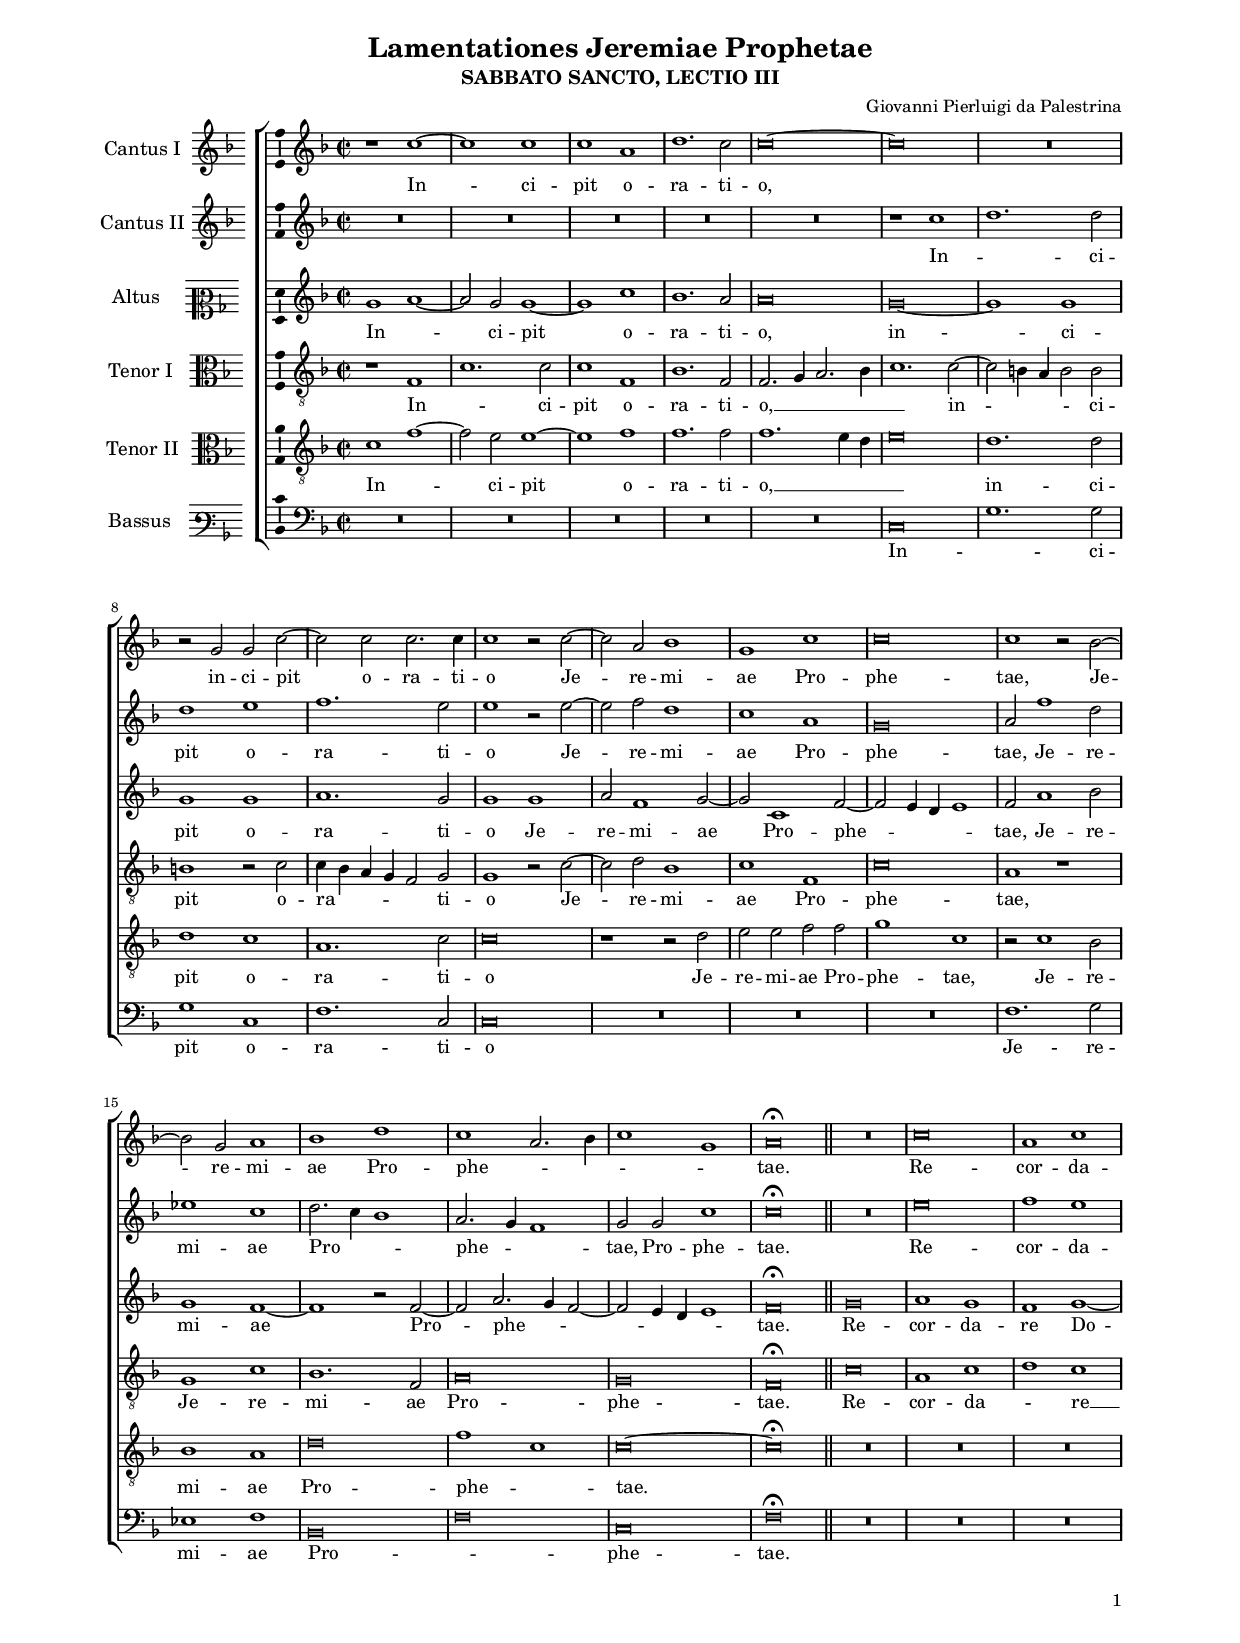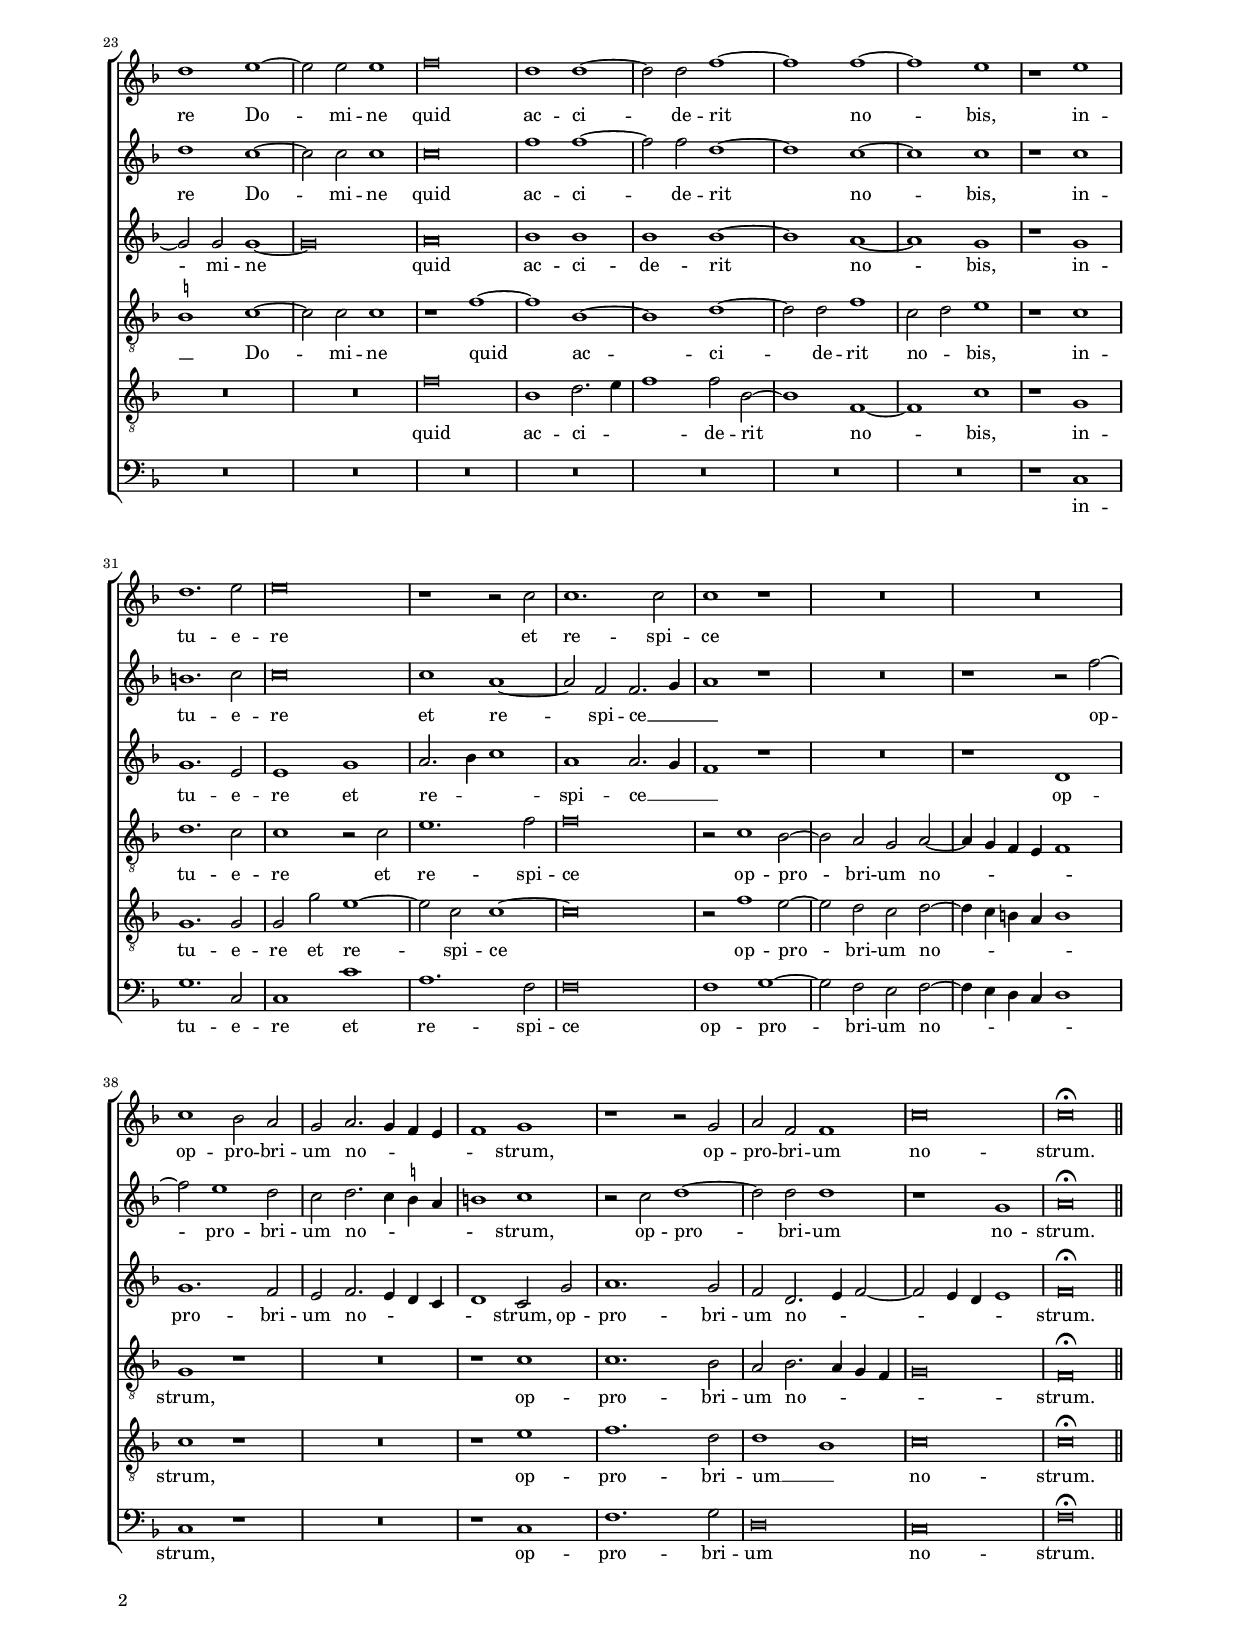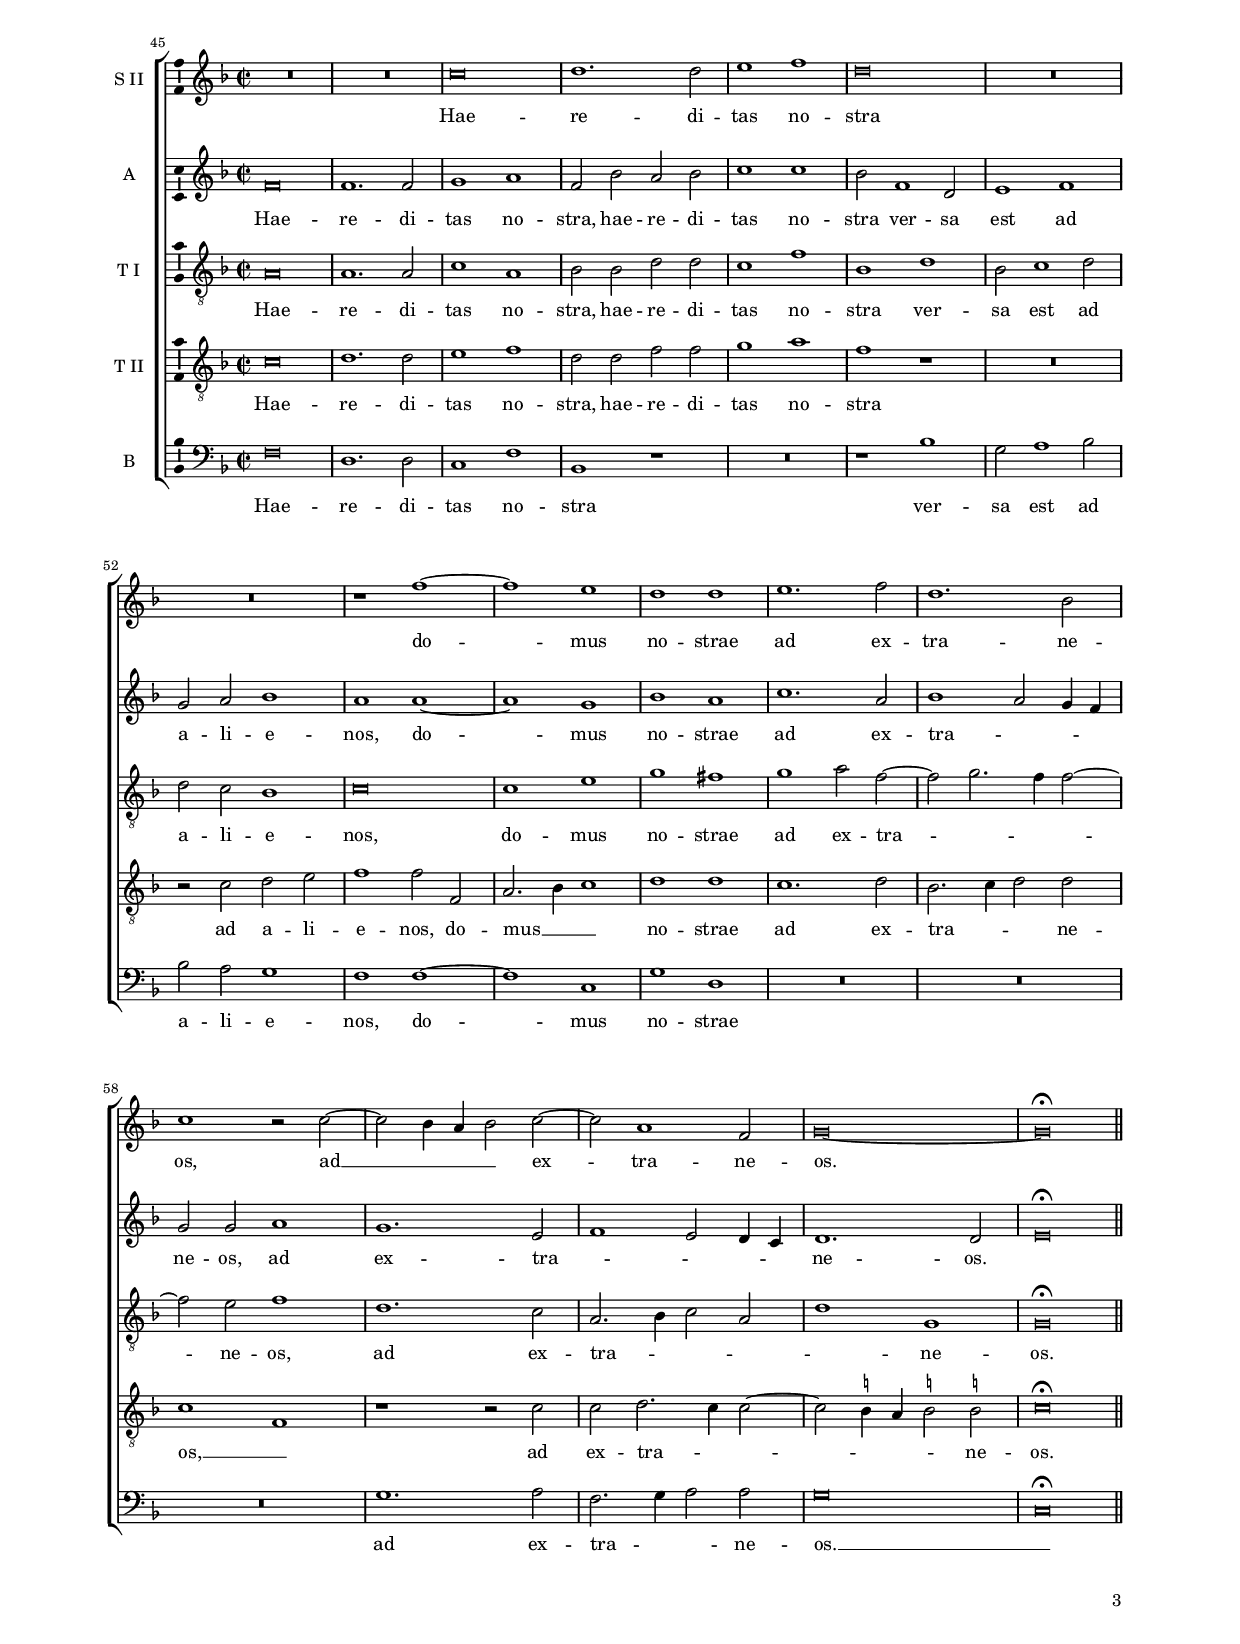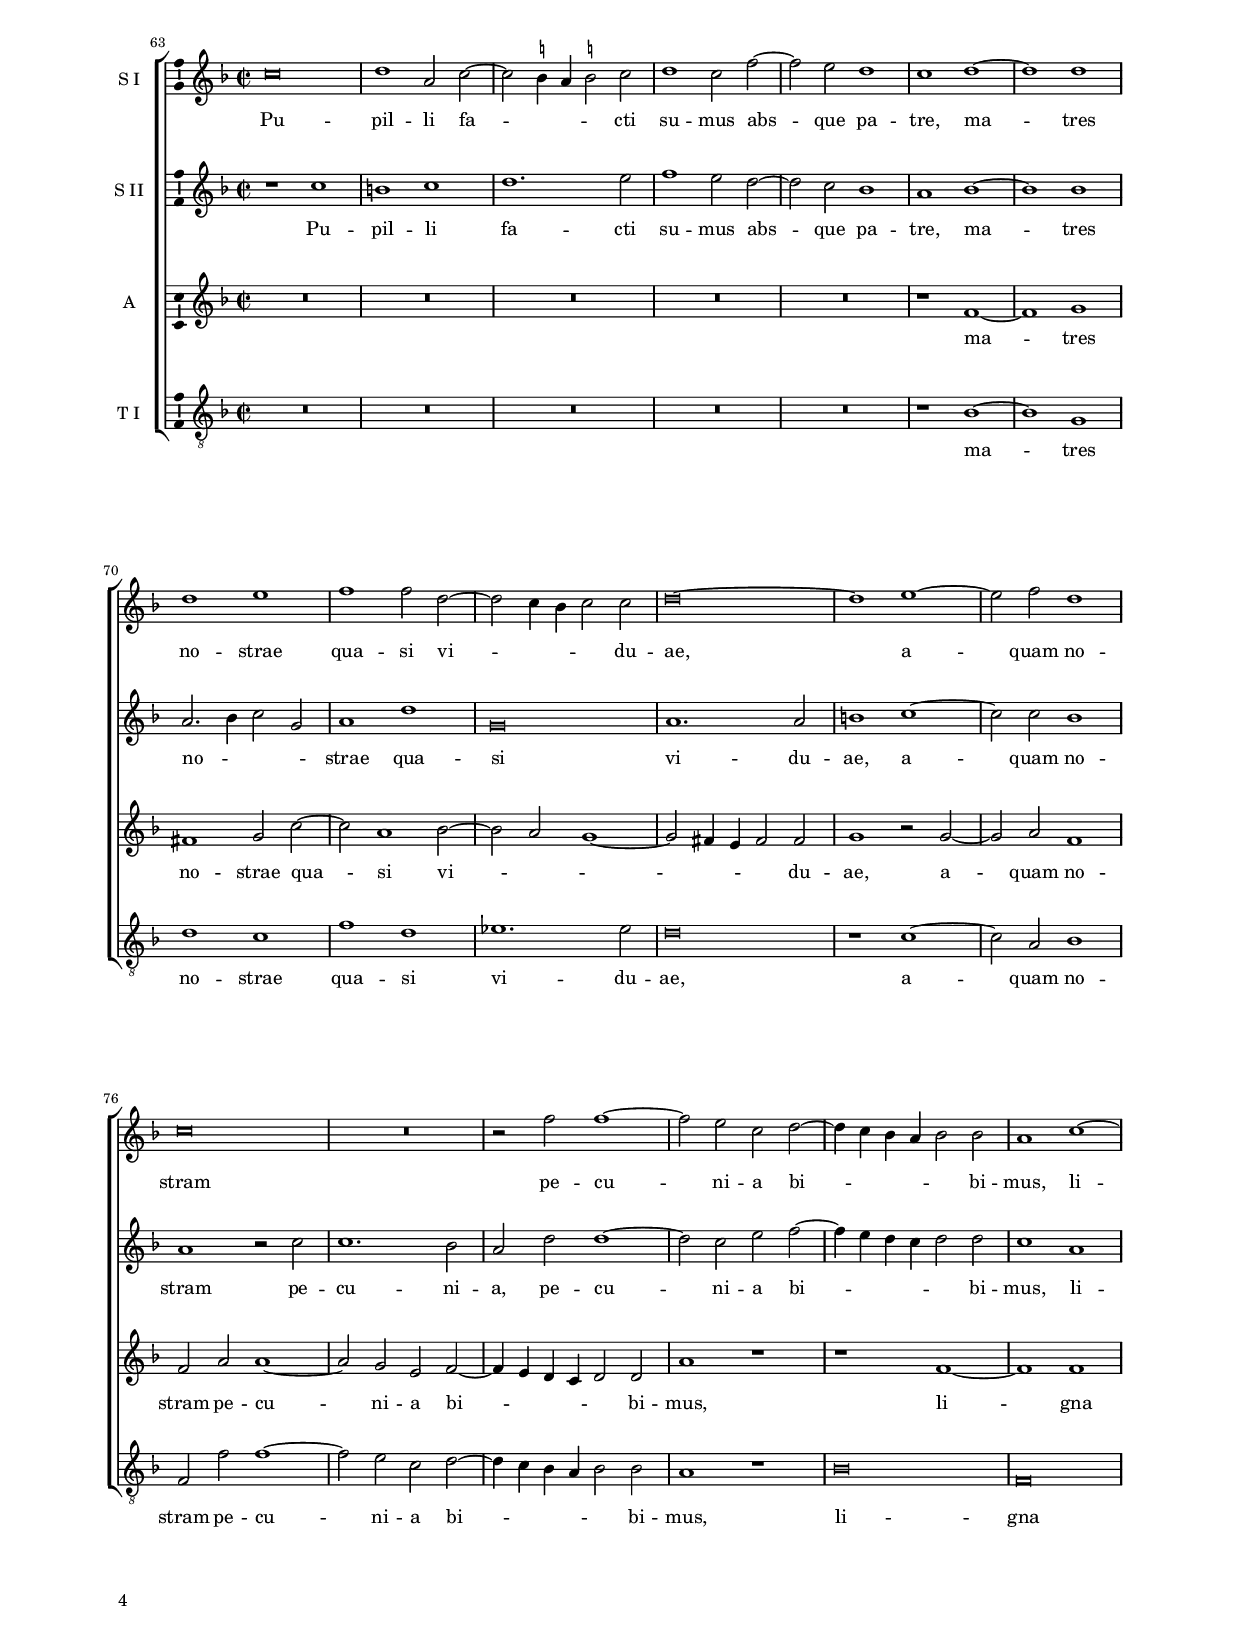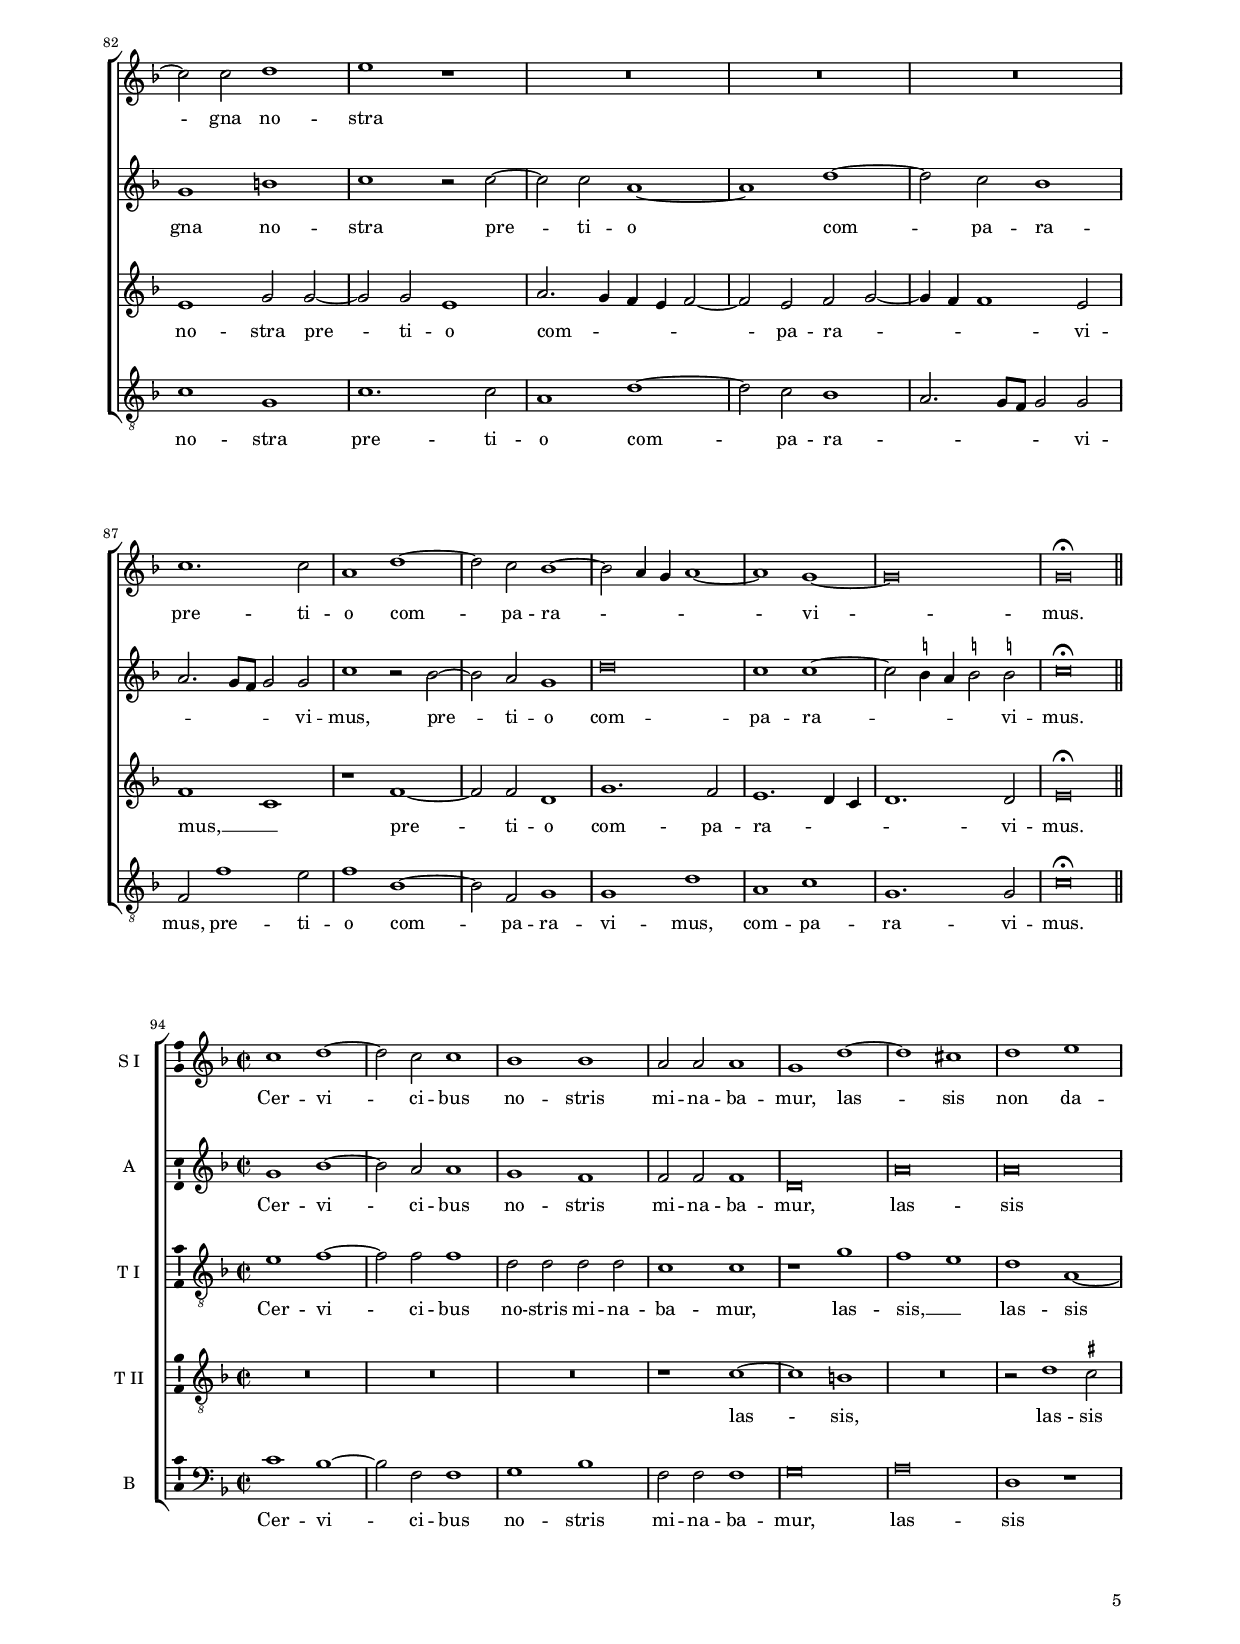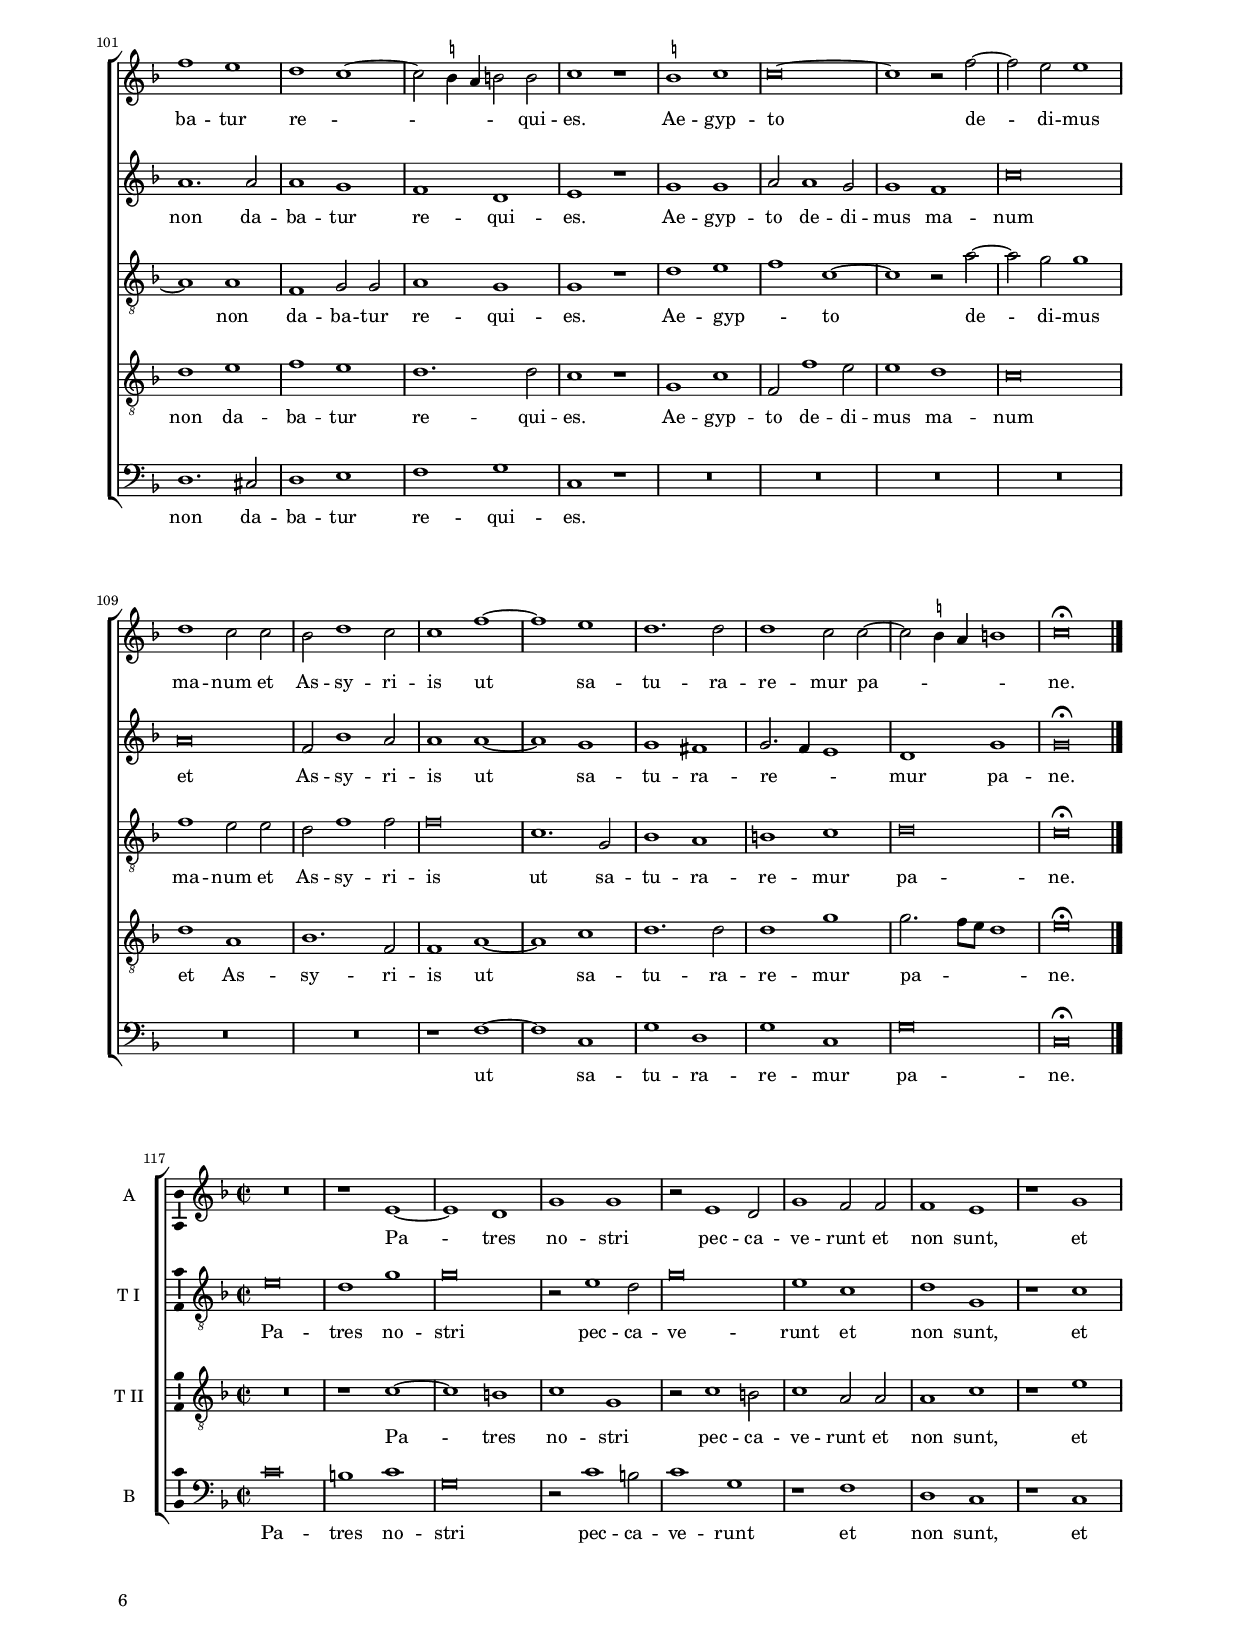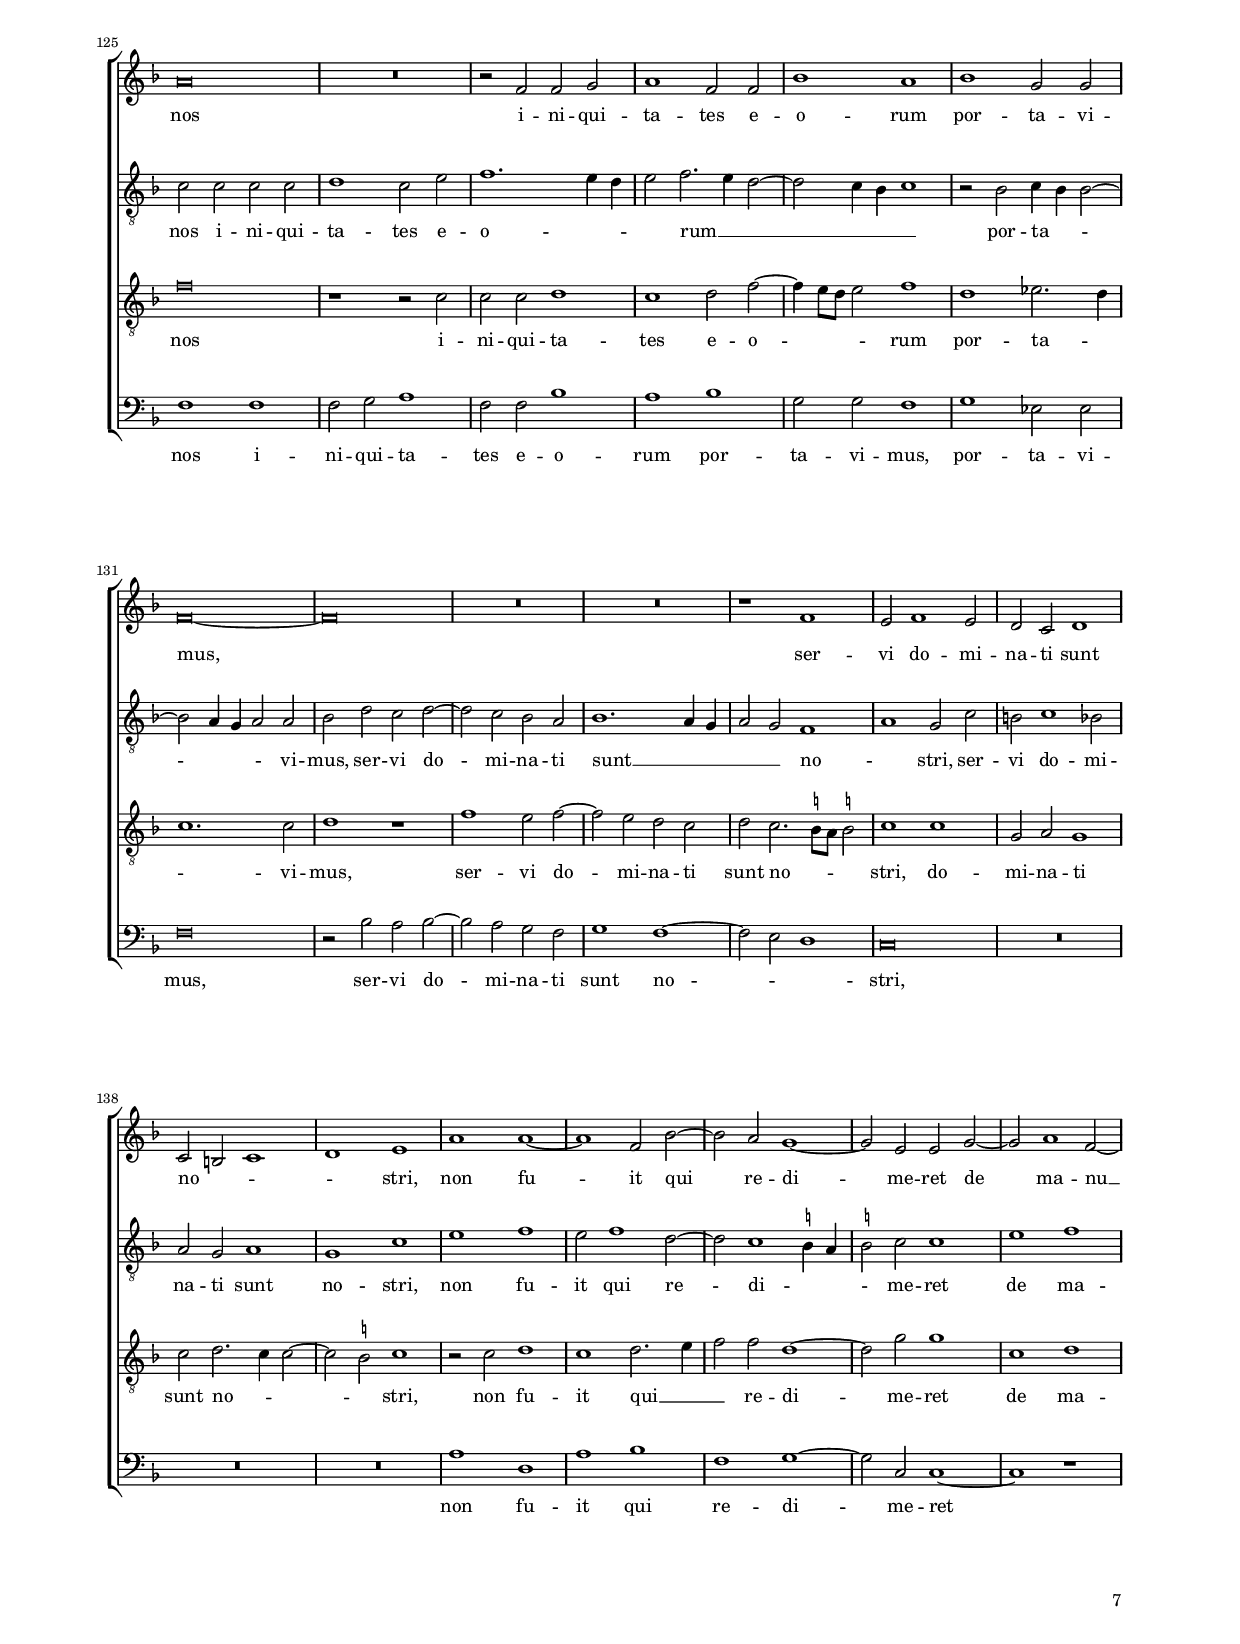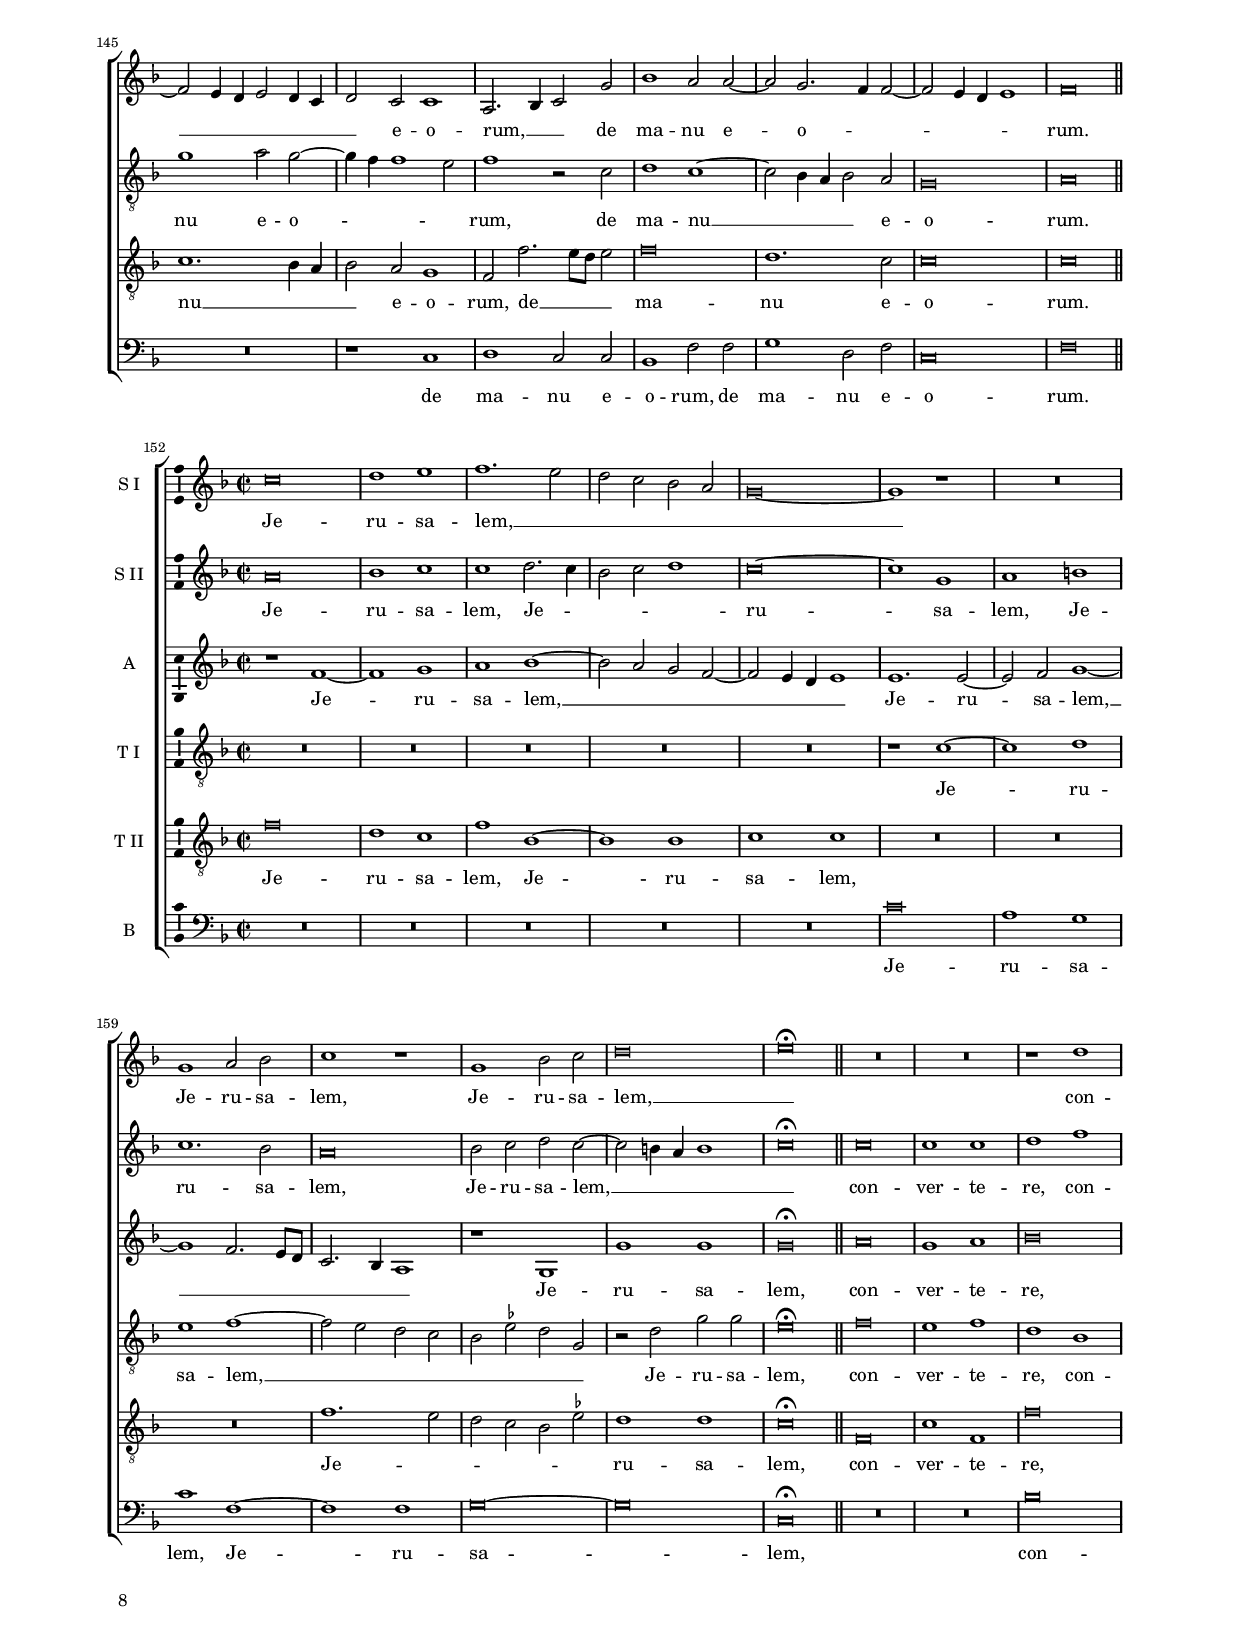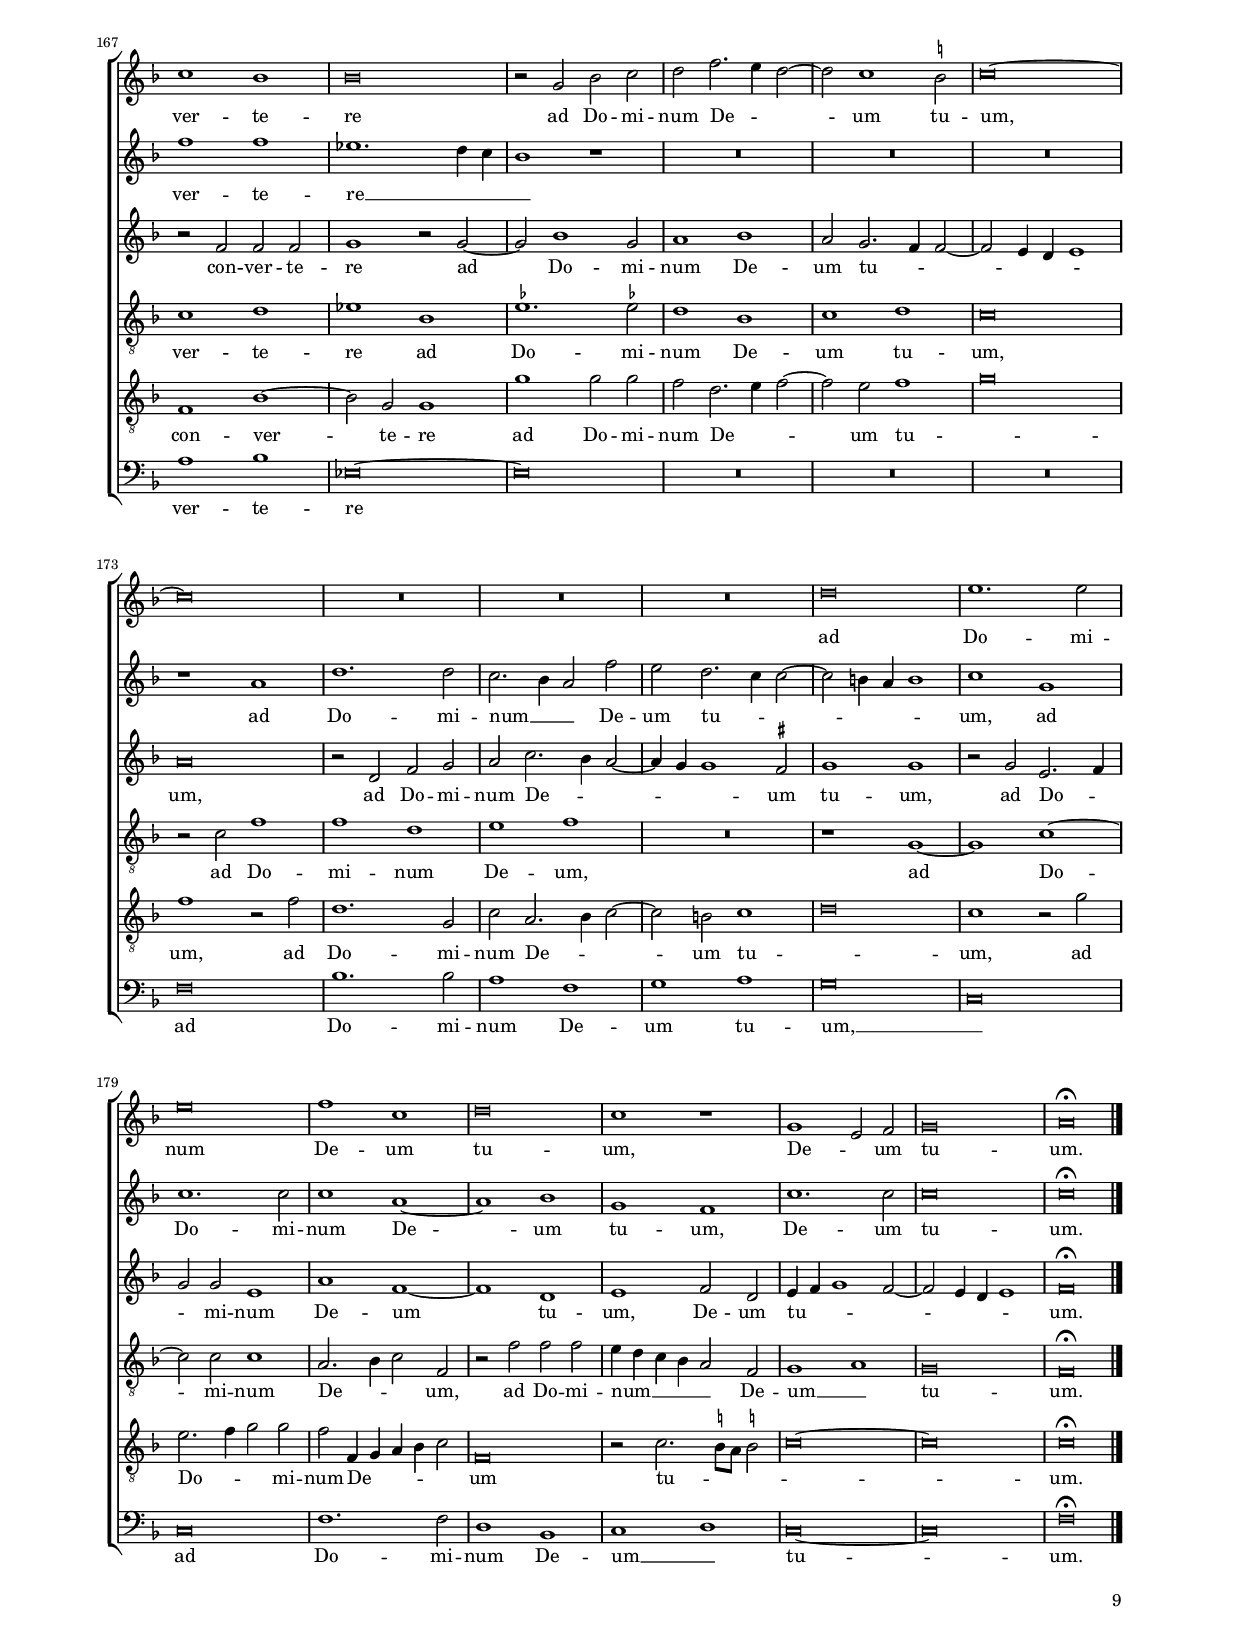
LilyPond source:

\version "2.24.0"
\include "deutsch.ly"
#(set-global-staff-size 15)
#(ly:set-option 'point-and-click #f)


\header
{
	title="Lamentationes Jeremiae Prophetae"
	subtitle = "SABBATO SANCTO, LECTIO III"
	composer="Giovanni Pierluigi da Palestrina"
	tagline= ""
}
	
	ficta = { \once \set suggestAccidentals = ##t }
	
	forget = #(define-music-function (music) (ly:music?) #{
		\accidentalStyle forget
		$music
		\accidentalStyle default
		#})


\paper
	{
	top-margin = 1.8 \cm
	bottom-margin = 1.2 \cm
	left-margin = 2 \cm
	right-margin = 2 \cm
	ragged-bottom = ##f
	ragged-last-bottom = ##f
	print-page-number = ##f
	system-system-spacing = #'((basic-distance . 17) (minimum-distance . 14) (padding . 5) (strechability . 250))
	score-system-spacing = #'((basic-distance . 17) (minimum-distance . 14) (padding . 5) (strechability . 250))
	oddFooterMarkup=\markup   \fill-line { "" \fromproperty #'page:page-number-string }
	evenFooterMarkup=\markup  \fill-line { \fromproperty #'page:page-number-string "" }
	last-bottom-spacing = #'((basic-distance . 12) (minimum-distance . 7) (padding . 4))
	systems-per-page = 3
%	min-systems-per-page = 3
	}

global = {
	\key f \major
	\time 2/2 \set Score.measureLength = #(ly:make-moment 2/1)
	\skip 1*2*19 \bar "||"
	\skip 1*2*25 \bar "||" \pageBreak
	}
	

incipitcantus = \markup { \score {
	{
	\set Staff.instrumentName = \markup { \fontsize #1 "Cantus I" }
	\key f \major
	\clef violin
	s4 \bar ""
	}
	\layout  {
	raggedright = ##t
	indent = 1.6 \cm
	line-width = 2.5 \cm
	\context { \Staff \remove Time_signature_engraver }
	\override Staff.Clef.Y-extent = #'(0 . 0)
	}} \hspace #1 }
      
incipitsextus = \markup { \score {
	{
	\set Staff.instrumentName = \markup { \fontsize #1 "Cantus II" }
	\key f \major
	\clef violin
	s4 \bar ""
	}
	\layout  {
	raggedright = ##t
	indent = 1.6 \cm
	line-width = 2.5 \cm
	\context { \Staff \remove Time_signature_engraver }
	\override Staff.Clef.Y-extent = #'(0 . 0)
	}} \hspace #1 }
      
      
incipitaltus = \markup { \score {
	{
	\set Staff.instrumentName = \markup { \fontsize #1 "Altus" }
	\key f \major
	\clef mezzosoprano
	s4 \bar ""
	}
	\layout  {
	raggedright = ##t
	indent = 1.6 \cm
	line-width = 2.5 \cm
	\context { \Staff \remove Time_signature_engraver }
	\override Staff.Clef.Y-extent = #'(0 . 0)
	}} \hspace #1 }


incipittenor = \markup { \score {
	{
	\set Staff.instrumentName = \markup { \fontsize #1 "Tenor I" }
	\key f \major
	\clef alto
	s4 \bar ""
	}
	\layout  {
	raggedright = ##t
	indent = 1.6 \cm
	line-width = 2.5 \cm
	\context { \Staff \remove Time_signature_engraver }
	\override Staff.Clef.Y-extent = #'(0 . 0)
	}} \hspace #1 }
      
      
incipitquintus = \markup { \score {
	{
	\set Staff.instrumentName = \markup { \fontsize #1 "Tenor II" }
	\key f \major
	\clef alto
	s4 \bar ""
	}
	\layout  {
	raggedright = ##t
	indent = 1.6 \cm
	line-width = 2.5 \cm
	\context { \Staff \remove Time_signature_engraver }
	\override Staff.Clef.Y-extent = #'(0 . 0)
	}} \hspace #1 }
      
      
incipitbassus = \markup { \score {
	{
	\set Staff.instrumentName = \markup { \fontsize #1 "Bassus" }
	\key f \major
	\clef varbaritone
	s4 \bar ""
	}
	\layout  {
	raggedright = ##t
	indent = 1.6 \cm
	line-width = 2.5 \cm
	\context { \Staff \remove Time_signature_engraver }
	\override Staff.Clef.Y-extent = #'(0 . 0)
	}} \hspace #1 }


cantus =  \relative c''
	{
	r1 c~
	c1 c
	c1 a
	d1. c2
%5
	c\breve~ |
	c\breve
	R\breve
	r2 g g c~
	c2 c c2. c4
%10
	c1 r2 c~ |
	c2 a b1
	g1 c
	c\breve
	c1 r2 b~
%15
	b2 g a1 |
	b1 d
	c1 a2. b4
	c1 g
	a\breve^\fermata |
%20
% Recordare Domine
	R\breve
	c\breve
	a1 c
	d1 e~
	e2 e e1
%25
	f\breve |
	d1 d~
	d2 d f1~
	f1 f~
	f1 e
%30
	r1 e |
	d1. e2
	e\breve
	r1 r2 c
	c1. c2
%35
	c1 r |
	R\breve
	R\breve
	c1 b2 a
	g2 a2. g4 f e
%40
	f1 g |
	r1 r2 g
	a2 f f1
	c'\breve
	c\breve^\fermata |
	}

sextus =  \relative c''
	{
	R\breve
	R\breve
	R\breve
	R\breve
%5
	R\breve |
	r1 c
	d1. d2
	d1 e
	f1. e2
%10
	e1 r2 e~ |
	e2 f d1
	c1 a
	g\breve
	a2 f'1 d2
%15
	es1 c |
	d2. c4 b1
	a2. g4 f1
	g2 g c1
	c\breve^\fermata |
%20
% Recordare Domine
	R\breve
	e\breve
	f1 e
	d1 c~
	c2 c c1
%25
	c\breve |
	f1 f~
	f2 f d1~
	d1 c~
	c1 c
%30
	r1 c |
	h1. c2
	c\breve
	c1 a~
	a2 f f2. g4
%35
	a1 r |
	R\breve
	r1 r2 f'~
	f2 e1 d2
	c2 d2. c4 \ficta h a
%40
	h1 c |
	r2 c d1~
	d2 d d1
	r1 g,
	a\breve^\fermata |
	}

altus =  \relative c'
	{
	g'1 a~
	a2 g g1~
	g1 c
	b1. a2
%5
	a\breve |
	g\breve~
	g1 g
    g1 g
    a1. g2
%10
	g1 g |
    a2 f1 g2~
    g2 c,1 f2~
	f2 e4 d e1
	f2 a1 b2
%15
	g1 f~ |
	f1 r2 f~
	f2 a2. g4 f2~
	f2 e4 d e1
	f\breve^\fermata |
%20
% Recordare Domine
	g\breve
	a1 g
	f1 g~
	g2 g g1~
	g\breve
%25
	a\breve |
	b1 b
	b1 b~
	b1 a~
	a1 g
%30
	r1 g |
	g1. e2
	e1 g
	a2. b4 c1
	a1 a2. g4
%35
	f1 r |
	R\breve
	r1 d
	g1. f2
	e2 f2. e4 d c
%40
	d1 c2 g' |
	a1. g2
	f2 d2. e4 f2~
	f2 e4 d e1
	f\breve^\fermata |
	}


tenor =  \relative c'
	{
	r1 f,
	c'1. c2
	c1 f,
	b1. f2
%5
	f2. g4 a2. b4 |
	c1. c2~
	c2 h4 a h2 h
	h1 r2 c
	c4 b a g f2 g
%10
	g1 r2 c~ |
	c2 d b1
	c1 f,
	c'\breve
	a1 r
%15
	g1 c |
	b1. f2
	a\breve
	g\breve
	f\breve^\fermata |
%20
% Recordare Domine
	c'\breve
	a1 c
	d1 c
	\ficta h1 c~
	c2 c c1
%25
	r1 f~ |
	f1 b,~
	b1 d~
	d2 d f1
	c2 d e1
%30
	r1 c |
	d1. c2
	c1 r2 c
	e1. f2
	f\breve
%35
	r2 c1 b2~ |	
	b2 a g a~
	a4 g f e f1
	g1 r
	R\breve
%40
	r1 c |
	c1. b2
	a2 b2. a4 g f
	g\breve
	f\breve^\fermata |
	}


quintus  =  \relative c'
	{
	c1 f~
	f2 e e1~
	e1 f
	f1. f2
%5
	f1. e4 d |
	e\breve
	d1. d2
	d1 c
	a1. c2
%10
	c\breve |
	r1 r2 d
	e2 e f f
	g1 c,
	r2 c1 b2
%15
	b1 a |
	d\breve
	f1 c
	c\breve~
	c\breve^\fermata |
%20
% Recordare Domine
	R\breve |
	R\breve
	R\breve
	R\breve
	R\breve
%25
	f\breve |
	b,1 d2. e4
	f1 f2 b,~
	b1 f~
	f1 c'
%30
	r1 g |
	g1. g2
	g2 g' e1~
	e2 c c1~
	c\breve
%35
	r2 f1 e2~ |
	e2 d c d~
	d4 c h a h1
	c1 r
	R\breve
%40
	r1 e |
	f1. d2
	d1 b
	c\breve
	c\breve^\fermata |
	}


bassus  =  \relative c
	{
	R\breve
	R\breve
	R\breve
	R\breve
%5
	R\breve |
	c\breve
	g'1. g2
	g1 c,
	f1. c2
%10
	c\breve |
	R\breve
	R\breve
	R\breve
	f1. g2
%15
	es1 f |
	b,\breve
	f'\breve
	c\breve
	f\breve^\fermata |
%20
% Recordare Domine
	R\breve
	R\breve
	R\breve
	R\breve
	R\breve
%25
	R\breve |
	R\breve
	R\breve
	R\breve
	R\breve
%30
	r1 c |
	g'1. c,2
	c1 c'
	a1. f2
	f\breve
%35
	f1 g~ |
	g2 f e f~
	f4 e d c d1
	c1 r
	R\breve
%40
	r1 c |
	f1. g2
	d\breve
	c\breve
	f\breve^\fermata |
	}


lyricscantus = \lyricmode {
	In -- ci -- pit o -- ra -- ti -- o,
	in -- ci -- pit o -- ra -- ti -- o
	Je -- re -- mi -- ae Pro -- phe -- tae,
	Je -- re -- mi -- ae Pro -- phe -- _ _ _ _ tae.
	Re -- cor -- da -- re Do -- mi -- ne quid ac -- ci -- de -- rit no --  bis,
	in -- tu -- e -- re et re -- spi -- ce op -- pro -- bri -- um no -- _ _ _ _ strum,
	op -- pro -- bri -- um no -- strum.
	}

	
lyricssextus = \lyricmode {
	In -- _ ci -- pit o -- ra -- ti -- o
	Je -- re -- mi -- ae Pro -- phe -- tae,
	Je -- re -- mi -- ae Pro -- _ _ phe -- _ _ tae,
	Pro -- phe -- tae.
	Re -- cor -- da -- re Do -- mi -- ne quid ac -- ci -- de -- rit no --  bis,
	in -- tu -- e -- re et re -- spi -- ce __ _ _ op -- pro -- bri -- um no -- _ _ _ _ strum,
	op -- pro -- bri -- um no -- strum.
	}


lyricsaltus = \lyricmode {
	In -- _ ci -- pit o -- ra -- ti -- o,
	in -- ci -- pit o -- ra -- ti -- o
	Je -- re -- mi -- ae Pro -- phe -- _ _ _ tae,
	Je -- re -- mi -- ae Pro -- phe -- _ _ _ _ _ tae.
	Re -- cor -- da -- re Do -- mi -- ne quid ac -- ci -- de -- rit no --  bis,
	in -- tu -- e -- re et re -- _ _ spi -- ce __ _ _ op -- pro -- bri -- um no -- _ _ _ _ strum,
	op -- pro -- bri -- um no -- _ _ _ _ _ strum.
	}


lyricstenor = \lyricmode {
	In -- _ ci -- pit o -- ra -- ti -- o, __ _ _ _ _
	in -- _ _ _ ci -- pit o -- ra -- _ _ _ _ ti -- o
	Je -- re -- mi -- ae Pro -- phe -- tae,
	Je -- re -- mi -- ae Pro -- phe -- tae.
	Re -- cor -- da -- _ re __ _ Do -- mi -- ne quid ac -- ci -- de -- rit no --  _ bis,
	in -- tu -- e -- re et re -- spi -- ce op -- pro -- bri -- um no -- _ _ _ _ strum,
	op -- pro -- bri -- um no -- _ _ _ _ strum.
	}


lyricsquintus = \lyricmode {
	In -- _ ci -- pit o -- ra -- ti -- o, __ _ _ _
	in -- ci -- pit o -- ra -- ti -- o
	Je -- re -- mi -- ae Pro -- phe -- tae,
	Je -- re -- mi -- ae Pro -- phe -- _ tae.
	quid ac -- ci -- _ _ de -- rit no --  bis,
	in -- tu -- e -- re et re -- spi -- ce op -- pro -- bri -- um no -- _ _ _ _ strum,
	op -- pro -- bri -- um __ _ no -- strum.
	}


lyricsbassus = \lyricmode {
	In -- _ ci -- pit o -- ra -- ti -- o
	Je -- re -- mi -- ae Pro -- _ phe -- tae.
	in -- tu -- e -- re et re -- spi -- ce op -- pro -- bri -- um no -- _ _ _ _ strum,
	op -- pro -- bri -- um no -- strum.
	}


\score
{  
	\transpose c c {
	\new ChoirStaff \with { \override StaffGrouper.staff-staff-spacing.basic-distance = #12 }
	<<

	\new Staff << \global
	\new Voice="v1" {
		\set Staff.instrumentName=\incipitcantus
		\set Staff.midiInstrument = "reed organ"
		\clef violin
		\cantus }
	\new Lyrics \lyricsto "v1" {\lyricscantus }
	>>
	

	\new Staff << \global
	\new Voice="v6" {
		\set Staff.instrumentName=\incipitsextus
		\set Staff.midiInstrument = "reed organ"
		\clef violin
		\sextus }
	\new Lyrics \lyricsto "v6" {\lyricssextus }
	>>
	
	
	\new Staff << \global
	\new Voice="v2" {
		\set Staff.instrumentName=\incipitaltus
		\set Staff.midiInstrument = "reed organ"
		\clef violin % "G_8"
		\altus}
	\new Lyrics \lyricsto "v2" {\lyricsaltus }
	>>


	\new Staff << \global
	\new Voice="v3" {
		\set Staff.instrumentName=\incipittenor
		\set Staff.midiInstrument = "reed organ"
		\clef "G_8"
		\tenor }
	\new Lyrics \lyricsto "v3" {\lyricstenor }
	>>


	\new Staff << \global
	\new Voice="v5" {
		\set Staff.instrumentName=\incipitquintus
		\set Staff.midiInstrument = "reed organ"
		\clef "G_8"
		\quintus}
	\new Lyrics \lyricsto "v5" {\lyricsquintus }
	>>


	\new Staff << \global
	\new Voice="v4" {
		\set Staff.instrumentName=\incipitbassus
		\set Staff.midiInstrument = "reed organ"
		\clef bass
		\bassus }
	\new Lyrics \lyricsto "v4" {\lyricsbassus}
	>>

	>>
	} % transpose

	\layout
	{
	indent = 2.5 \cm
	\context { \Staff \override TimeSignature.break-visibility = #end-of-line-invisible }
	\context { \Staff \consists Ambitus_engraver }	
	\context { \Score \override BarNumber.padding = #2 }
	\context { \Voice \override NoteHead.style = #'baroque }
	}


}

%%%%%%%%%%%%%%%%%%%%   2. HAEREDITAS NOSTRA


global = {
	\key f \major
	\time 2/2 \set Score.measureLength = #(ly:make-moment 2/1)
	\set Score.currentBarNumber = #45
	\bar ""
	\skip 1*2*18 \bar "||"
	}


cantus =  \relative c''
	{
	R\breve
	R\breve
	c\breve
	d1. d2
%5
	e1 f |
	d\breve
	R\breve
	R\breve
	r1 f~
%10
	f1 e |
	d1 d
	e1. f2
	d1. b2
	c1 r2 c~
%15
	c2 b4 a b2 c~ |
	c2 a1 f2
	g\breve~
	g\breve^\fermata |
	}


altus =  \relative c'
	{
	f\breve
	f1. f2
	g1 a
	f2 b a b
%5
	c1 c |
	b2 f1 d2
	e1 f
	g2 a b1
	a1 a~
%10
	a1 g |
	b1 a
	c1. a2
	b1 a2 g4 f
	g2 g a1
%15
	g1. e2 |
	f1 e2 d4 c
	d1. d2
	e\breve^\fermata |
	}


tenor =  \relative c'
	{
	a\breve
	a1. a2
	c1 a
	b2 b d d
%5
	c1 f |
	b,1 d
	b2 c1 d2
	d2 c b1
	c\breve
%10
	c1 e |
	g1 fis
	g1 a2 f~
	f2 g2. f4 f2~
	f2 e f1
%15
	d1. c2 |
	a2. b4 c2 a
	d1 g,
	g\breve^\fermata |
	}


quintus  =  \relative c'
	{
	c\breve
	d1. d2
	e1 f
	d2 d f f
%5
	g1 a |
	f1 r
	R\breve
	r2 c d e
	f1 f2 f,
%10
	a2. b4 c1 |
	d1 d
	c1. d2
	b2. c4 d2 d
	c1 f,
%15
	r1 r2 c' |	
	c2 d2. c4 c2~
	c2 \ficta h4 a \ficta h!2 \ficta h!
	c\breve^\fermata |
	}


bassus  =  \relative c
	{
	f\breve
	d1. d2
	c1 f
	b,1 r
%5
	R\breve |
	r1 b'
	g2 a1 b2
	b2 a g1
	f1 f~
%10
	f1 c |
	g'1 d
	R\breve
	R\breve
	R\breve
%15
	g1. a2 |
	f2. g4 a2 a
	g\breve
	c,\breve^\fermata |
	}


lyricscantus = \lyricmode {
	Hae -- re -- di -- tas no -- stra
	do -- mus no -- strae ad ex -- tra -- ne -- os,
	ad __ _ _ _ ex -- tra -- ne -- os.
	}


lyricsaltus = \lyricmode {
	Hae -- re -- di -- tas no -- stra,
	hae -- re -- di -- tas no -- stra
	ver -- sa est ad a -- li -- e -- nos,
	do -- mus no -- strae ad ex -- tra -- _ _ _ ne -- os,
	ad ex -- tra -- _ _ _ _ ne -- os.
	}


lyricstenor = \lyricmode {
	Hae -- re -- di -- tas no -- stra,
	hae -- re -- di -- tas no -- stra
	ver -- sa est ad a -- li -- e -- nos,
	do -- mus no -- strae ad ex -- tra -- _ _ _ ne -- os,
	ad ex -- tra -- _ _ _ _ ne -- os.
	}


lyricsquintus = \lyricmode {
	Hae -- re -- di -- tas no -- stra,
	hae -- re -- di -- tas no -- stra
	ad a -- li -- e -- nos,
	do -- mus __ _ _ no -- strae ad ex -- tra -- _ _ ne -- os, __ _
	ad ex -- tra -- _ _ _ _ _ ne -- os.
	}


lyricsbassus = \lyricmode {
	Hae -- re -- di -- tas no -- stra
	ver -- sa est ad a -- li -- e -- nos,
	do -- mus no -- strae ad ex -- tra -- _ _ ne -- os. __ _
	}


\score
{  
	\transpose c c {
	\new ChoirStaff \with { \override StaffGrouper.staff-staff-spacing.basic-distance = #12 }
	<<

	\new Staff <<\global
	\new Voice="v1" {
	  \set Staff.instrumentName="S II"
		\set Staff.midiInstrument = "reed organ"
		\clef violin
		\cantus }
	\new Lyrics \lyricsto "v1" {\lyricscantus }
	>>


	\new Staff << \global
	\new Voice="v2" {
	  \set Staff.instrumentName="A"
		\set Staff.midiInstrument = "reed organ"
		\clef violin % "G_8"
		\altus}
	\new Lyrics \lyricsto "v2" {\lyricsaltus }
	>>


	\new Staff <<\global
	\new Voice="v3" {
	  \set Staff.instrumentName="T I"
		\set Staff.midiInstrument = "reed organ"
		\clef "G_8"
		\tenor }
	\new Lyrics \lyricsto "v3" {\lyricstenor }
	>>


	\new Staff << \global
	\new Voice="v5" {
	  \set Staff.instrumentName="T II"
		\set Staff.midiInstrument = "reed organ"
		\clef "G_8"
		\quintus}
	\new Lyrics \lyricsto "v5" {\lyricsquintus }
	>>


	\new Staff <<\global
	\new Voice="v4" {
	  \set Staff.instrumentName="B"
		\set Staff.midiInstrument = "reed organ"
		\clef bass
		\bassus }
	\new Lyrics \lyricsto "v4" {\lyricsbassus}
	>>
	
	>>
	} % transpose

	\layout
	{
	indent = 0.8 \cm
	\context { \Staff \override TimeSignature.break-visibility = #end-of-line-invisible }
	\context { \Lyrics \override VerticalAxisGroup.nonstaff-relatedstaff-spacing.padding = #1.4 }
	\context { \Staff \consists Ambitus_engraver }	
	\context { \Score \override BarNumber.padding = #2 }
	\context { \Voice \override NoteHead.style = #'baroque }
	}
	
}


%%%%%%%%%%%%%%%%%%%%   3. PUPILLI FACTI SUMUS


global = {
	\key f \major
	\time 2/2 \set Score.measureLength = #(ly:make-moment 2/1)
	\set Score.currentBarNumber = #63
	\bar ""
	\skip 1*2*31 \bar "||"
	}


cantus =  \relative c''
	{
	c\breve
	d1 a2 c~
	c2 \ficta h4 a \ficta h!2 c
	d1 c2 f~
%5
	f2 e d1 |
	c1 d~
	d1 d
	d1 e
	f1 f2 d~
%10
	d2 c4 b c2 c |
	d\breve~
	d1 e~
	e2 f d1
	c\breve
%15
	R\breve |
	r2 f f1~
	f2 e c d~
	d4 c b a b2 b
	a1 c~
%20
	c2 c d1 |
	e1 r
	R\breve
	R\breve
	R\breve
%25
	c1. c2 |
	a1 d~
	d2 c b1~
	b2 a4 g a1~
	a1 g~
%30
	g\breve |
	g\breve^\fermata |
	}


sextus =  \relative c''
	{
	r1 c
	h1 c
	d1. e2
	f1 e2 d~
%5
	d2 c b1 |
	a1 b~
	b1 b
	a2. b4 c2 g
	a1 d
%10
	g,\breve |
	a1. a2
	h1 c~
	c2 c b1
	a1 r2 c
%15
	c1. b2 |
	a2 d d1~
	d2 c e f~
	f4 e d c d2 d
	c1 a
%20
	g1 h |
	c1 r2 c~
	c2 c a1~
	a1 d~
	d2 c b1
%25
	a2. g8 f g2 g |
	c1 r2 b~
	b2 a g1
	d'\breve
	c1 c~
%30
	c2 \ficta h4 a \ficta h!2 \ficta h! |
	c\breve^\fermata |
	}


altus =  \relative c'
	{
	R\breve
	R\breve
	R\breve
	R\breve
%5
	R\breve |
	r1 f~
	f1 g
	fis1 g2 c~
	c2 a1 b2~
%10
	b2 a g1~ |
	g2 fis4 e fis2 fis
	g1 r2 g~
	g2 a f1
	f2 a a1~
%15
	a2 g e f~ |
	f4 e d c d2 d
	a'1 r
	r1 f~
	f1 f
%20
	e1 g2 g~ |
	g2 g e1
	a2. g4 f e f2~
	f2 e f g~
	g4 f f1 e2
%25
	f1 c |
	r1 f~
	f2 f d1
	g1. f2
	e1. d4 c
%30
	d1. d2 |
	e\breve^\fermata |
	}


tenor =  \relative c'
	{
	R\breve
	R\breve
	R\breve
	R\breve
%5
	R\breve |
	r1 b~
	b1 g
	d'1 c
	f1 d
%10
	es1. es2 |
	d\breve
	r1 c~
	c2 a b1
	f2 f' f1~
%15
	f2 e c d~ |
	d4 c b a b2 b
	a1 r
	b\breve
	f\breve
%20
	c'1 g |
	c1. c2
	a1 d~
	d2 c b1
	a2. g8 f g2 g
%25
	f2 f'1 e2 |
	f1 b,~
	b2 f g1
	g1 d'
	a1 c
%30
	g1. g2 |
	c\breve^\fermata |
	}


lyricscantus = \lyricmode {
	Pu -- pil -- li fa -- _ _ _ cti su -- mus abs -- que pa -- tre,
	ma -- tres no -- strae qua -- si vi -- _ _ _ du -- ae,
	a -- quam no -- stram pe -- cu -- ni -- a bi -- _ _ _ _ bi -- mus,
	li -- gna no -- stra pre -- ti -- o com -- pa -- ra -- _ _ _ vi -- mus.
	}


lyricssextus = \lyricmode {
	Pu -- pil -- li fa -- cti su -- mus abs -- que pa -- tre,
	ma -- tres no -- _ _ _ strae qua -- si vi -- du -- ae,
	a -- quam no -- stram pe -- cu -- ni -- a,
	pe -- cu -- ni -- a bi -- _ _ _ _ bi -- mus,
	li -- gna no -- stra pre -- ti -- o com -- pa -- ra -- _ _ _ _ vi -- mus,
	pre -- ti -- o com -- pa -- ra -- _ _ _ vi -- mus.
	}


lyricsaltus = \lyricmode {
	ma -- tres no -- strae qua -- si vi -- _ _ _ _ _ du -- ae,
	a -- quam no -- stram pe -- cu -- ni -- a bi -- _ _ _ _ bi -- mus,
	li -- gna no -- stra pre -- ti -- o com -- _ _ _ _ pa -- ra -- _ _ _ vi -- mus, __ _
	pre -- ti -- o com -- pa -- ra -- _ _ _ vi -- mus.
	}


lyricstenor = \lyricmode {
	ma -- tres no -- strae qua -- si vi -- du -- ae,
	a -- quam no -- stram pe -- cu -- ni -- a bi -- _ _ _ _ bi -- mus,
	li -- gna no -- stra pre -- ti -- o com -- pa -- ra -- _ _ _ _ vi -- mus,
	pre -- ti -- o com -- pa -- ra -- vi -- mus,
	com -- pa -- ra -- vi -- mus.
	}


\score
{  
	\transpose c c {
	\new ChoirStaff \with { \override StaffGrouper.staff-staff-spacing.basic-distance = #12 }
	<<

	\new Staff <<\global
	\new Voice="v1" {
	  \set Staff.instrumentName="S I"
		\set Staff.midiInstrument = "reed organ"
		\clef violin
		\cantus }
	\new Lyrics \lyricsto "v1" {\lyricscantus }
	>>
	

	\new Staff <<\global
	\new Voice="v6" {
	  \set Staff.instrumentName="S II"
		\set Staff.midiInstrument = "reed organ"
		\clef violin
		\sextus }
	\new Lyrics \lyricsto "v6" {\lyricssextus }
	>>
	
	
	\new Staff << \global
	\new Voice="v2" {
	  \set Staff.instrumentName="A"
		\set Staff.midiInstrument = "reed organ"
		\clef violin % "G_8"
		\altus}
	\new Lyrics \lyricsto "v2" {\lyricsaltus }
	>>


	\new Staff <<\global
	\new Voice="v3" {
	  \set Staff.instrumentName="T I"
		\set Staff.midiInstrument = "reed organ"
		\clef "G_8"
		\tenor }
	\new Lyrics \lyricsto "v3" {\lyricstenor }
	>>
	>>
	} % transpose

	\layout
	{
	indent = 0.8 \cm
	\context { \Staff \override TimeSignature.break-visibility = #end-of-line-invisible }
	\context { \Lyrics \override VerticalAxisGroup.nonstaff-relatedstaff-spacing.padding = #1.7 }
	\context { \Staff \consists Ambitus_engraver }	
	\context { \Score \override BarNumber.padding = #2 }
	\context { \Voice \override NoteHead.style = #'baroque }
	}

	
}


%%%%%%%%%%%%%%%%%%%%   4.  CERVICIBUS NOSTRIS


global = {
	\key f \major
	\time 2/2 \set Score.measureLength = #(ly:make-moment 2/1)
	\set Score.currentBarNumber = #94
	\bar ""
	\skip 1*2*23 \bar "|."
	}


cantus =  \relative c''
	{
	c1 d~
	d2 c c1
	b1 b
	a2 a a1
%5
	g1 d'~ |
	d1 cis
	d1 e
	f1 e
	d1 c~
%10
	c2 \ficta h4 a h!2 h |
	c1 r
	\ficta h1 c
	c\breve~
	c1 r2 f~
%15
	f2 e e1 |
	d1 c2 c
	b2 d1 c2
	c1 f~
	f1 e
%20
	d1. d2 |
	d1 c2 c~
	c2 \ficta h4 a h!1
	c\breve^\fermata |
	}


altus =  \relative c'
	{
	g'1 b~
	b2 a a1
	g1 f
	f2 f f1
%5
	d\breve |
	a'\breve
	a\breve
	a1. a2
	a1 g
%10
	f1 d |
	e1 r
	g1 g
	a2 a1 g2
	g1 f
%15
	c'\breve |
	a\breve
	f2 b1 a2
	a1 a~
	a1 g
%20
	g1 fis |
	g2. f4 e1
	d1 g
	g\breve^\fermata |
	}


tenor =  \relative c'
	{
	e1 f~
	f2 f f1
	d2 d d d
	c1 c
%5
	r1 g' |
	f1 e
	d1 a~
	a1 a
	f1 g2 g
%10
	a1 g |
	g1 r
	d'1 e
	f1 c~
	c1 r2 a'~
%15
	a2 g g1 |
	f1 e2 e
	d2 f1 f2
	f\breve
	c1. g2
%20
	b1 a |
	h1 c
	d\breve
	c\breve^\fermata |
	}


quintus  =  \relative c'
	{
	R\breve
	R\breve
	R\breve
	r1 c~
%5
	c1 h |
	R\breve
	r2 d1 \ficta cis2
	d1 e
	f1 e
%10
	d1. d2 |
	c1 r
	g1 c
	f,2 f'1 e2
	e1 d
%15
	c\breve |
	d1 a
	b1. f2
	f1 a~
	a1 c
%20
	d1. d2 |
	d1 g
	g2. f8 e d1
	e\breve^\fermata |
	}


bassus  =  \relative c
	{
	c'1 b~
	b2 f f1
	g1 b
	f2 f f1
%5
	g\breve |
	a\breve
	d,1 r
	d1. cis2
	d1 e
%10
	f1 g |
	c,1 r
	R\breve
	R\breve
	R\breve
%15
	R\breve |
	R\breve
	R\breve
	r1 f~
	f1 c
%20
	g'1 d |
	g1 c,
	g'\breve
	c,\breve^\fermata |
	}


lyricscantus = \lyricmode {
	Cer -- vi -- ci -- bus no -- stris mi -- na -- ba -- mur,
	las -- sis non da -- ba -- tur re -- _ _ _ _ qui -- es.
	Ae -- gyp -- to de -- di -- mus ma -- num
	et As -- sy -- ri -- is ut sa -- tu -- ra -- re -- mur pa -- _ _ _ ne.
	}


lyricsaltus = \lyricmode {
	Cer -- vi -- ci -- bus no -- stris mi -- na -- ba -- mur,
	las -- sis non da -- ba -- tur re -- qui -- es.
	Ae -- gyp -- to de -- di -- mus ma -- num
	et As -- sy -- ri -- is ut sa -- tu -- ra -- re -- _ _ mur pa -- ne.
	}


lyricstenor = \lyricmode {
	Cer -- vi -- ci -- bus no -- stris mi -- na -- ba -- mur,
	las -- sis, __ _ 
	las -- sis non da -- ba -- tur re -- qui -- es.
	Ae -- gyp -- _ to de -- di -- mus ma -- num
	et As -- sy -- ri -- is ut sa -- tu -- ra -- re -- mur pa -- ne.
	}


lyricsquintus = \lyricmode {
	las -- sis,
	las -- sis non da -- ba -- tur re -- qui -- es.
	Ae -- gyp -- to de -- di -- mus ma -- num
	et As -- sy -- ri -- is ut sa -- tu -- ra -- re -- mur pa -- _ _ _ ne.
	}


lyricsbassus = \lyricmode {
	Cer -- vi -- ci -- bus no -- stris mi -- na -- ba -- mur,
	las -- sis non da -- ba -- tur re -- qui -- es.
	ut sa -- tu -- ra -- re -- mur pa -- ne.
	}


\score
{  
	\transpose c c {
	\new ChoirStaff \with { \override StaffGrouper.staff-staff-spacing.basic-distance = #12 }
	<<

	\new Staff <<\global
	\new Voice="v1" {
	  \set Staff.instrumentName="S I"
		\set Staff.midiInstrument = "reed organ"
		\clef violin
		\cantus }
	\new Lyrics \lyricsto "v1" {\lyricscantus }
	>>


	\new Staff << \global
	\new Voice="v2" {
	  \set Staff.instrumentName="A"
		\set Staff.midiInstrument = "reed organ"
		\clef violin % "G_8"
		\altus}
	\new Lyrics \lyricsto "v2" {\lyricsaltus }
	>>


	\new Staff <<\global
	\new Voice="v3" {
	  \set Staff.instrumentName="T I"
		\set Staff.midiInstrument = "reed organ"
		\clef "G_8"
		\tenor }
	\new Lyrics \lyricsto "v3" {\lyricstenor }
	>>


	\new Staff << \global
	\new Voice="v5" {
	  \set Staff.instrumentName="T II"
		\set Staff.midiInstrument = "reed organ"
		\clef "G_8"
		\quintus}
	\new Lyrics \lyricsto "v5" {\lyricsquintus }
	>>


	\new Staff <<\global
	\new Voice="v4" {
	  \set Staff.instrumentName="B"
		\set Staff.midiInstrument = "reed organ"
		\clef bass
		\bassus }
	\new Lyrics \lyricsto "v4" {\lyricsbassus}
	>>
	
	>>
	} % transpose

	\layout
	{
	indent = 0.8 \cm
	\context { \Staff \override TimeSignature.break-visibility = #end-of-line-invisible }
	\context { \Lyrics \override VerticalAxisGroup.nonstaff-relatedstaff-spacing.padding = #1.5 }
	\context { \Staff \consists Ambitus_engraver }	
	\context { \Score \override BarNumber.padding = #2 }
	\context { \Voice \override NoteHead.style = #'baroque }
	}

}


%%%%%%%%%%%%%%%%%%%%   5. PATRES NOSTRI


global = {
	\key f \major
	\time 2/2 \set Score.measureLength = #(ly:make-moment 2/1)
	\set Score.currentBarNumber = #117
	\bar ""
	\skip 1*2*35 \bar "||"
	}


altus =  \relative c'
	{
	R\breve
	r1 e~
	e1 d
	g1 g
%5
	r2 e1 d2 |
	g1 f2 f
	f1 e
	r1 g
	a\breve
%10
	R\breve |
	r2 f f g
	a1 f2 f
	b1 a
	b1 g2 g
%15
	f\breve~ |
	f\breve
	R\breve
	R\breve
	r1 f
%20
	e2 f1 e2 |
	d2 c d1
	c2 h c1
	d1 e
	a1 a~
%25
	a1 f2 b~ |
	b2 a g1~
	g2 e e g~
	g2 a1 f2~
	f2 e4 d e2 d4 c
%30
	d2 c c1 |
	a2. b4 c2 g'
	b1 a2 a~
	a2 g2. f4 f2~
	f2 e4 d e1
%35
	f\breve |
	}


tenor =  \relative c'
	{
	e\breve
	d1 g
	g\breve
	r2 e1 d2
%5
	g\breve |
	e1 c
	d1 g,
	r1 c
	c2 c c c
%10
	d1 c2 e |
	f1. e4 d
	e2 f2. e4 d2~
	d2 c4 b c1
	r2 b c4 b b2~
%15
	b2 a4 g a2 a |
	b2 d c d~
	d2 c b a
	b1. a4 g
	a2 g f1
%20
	a1 g2 c |
	h2 c1 b2
	a2 g a1
	g1 c
	e1 f
%25
	e2 f1 d2~ |
	d2 c1 \ficta h4 a
	\ficta h2 c c1
	e1 f
	g1 a2 g~
%30
	g4 f f1 e2 |
	f1 r2 c
	d1 c~
	c2 b4 a b2 a
	g\breve
%35
	a\breve |
	}


quintus  =  \relative c'
	{
	R\breve
	r1 c~
	c1 h
	c1 g
%5
	r2 c1 h2 |
	c1 a2 a
	a1 c
	r1 e
	f\breve
%10
	r1 r2 c |
	c2 c d1
	c1 d2 f~
	f4 e8 d e2 f1
	d1 es2. d4
%15
	c1. c2 |
	d1 r
	f1 e2 f~
	f2 e d c
	d2 c2. \stemDown \ficta h8 a \stemNeutral \ficta h!2
%20
	c1 c |
	g2 a g1
	c2 d2. c4 c2~
	c2 \ficta h c1
	r2 c d1
%25
	c1 d2. e4 |
	f2 f d1~
	d2 g g1
	c,1 d
	c1. b4 a
%30
	b2 a g1 |
	f2 f'2. e8 d e2
	f\breve
	d1. c2
	c\breve
%35
	c\breve |
	}


bassus  =  \relative c
	{
	c'\breve
	h1 c
	g\breve
	r2 c1 h2
%5
	c1 g |
	r1 f
	d1 c
	r1 c
	f1 f
%10
	f2 g a1 |
	f2 f b1
	a1 b
	g2 g f1
	g1 es2 es
%15
	f\breve |
	r2 b a b~
	b2 a g f
	g1 f~
	f2 e d1
%20
	c\breve |
	R\breve
	R\breve
	R\breve
	a'1 d,
%25
	a'1 b |
	f1 g~
	g2 c, c1~
	c1 r
	R\breve
%30
	r1 c |
	d1 c2 c
	b1 f'2 f
	g1 d2 f
	c\breve
%35
	f\breve |
	}


lyricsaltus = \lyricmode {
	Pa -- tres no -- stri pec -- ca -- ve -- runt et non sunt,
	et nos i -- ni -- qui -- ta -- tes e -- o -- rum por -- ta -- vi -- mus,
	ser -- vi do -- mi -- na -- ti sunt no -- _ _ _ stri,
	non fu -- it qui re -- di -- me -- ret de ma -- nu __ _ _ _ _ _ _ e -- o -- rum, __ _ _ 
	de ma -- nu e -- o -- _ _ _ _ _ rum.
	}


lyricstenor = \lyricmode {
	Pa -- tres no -- stri pec -- ca -- ve -- runt et non sunt,
	et nos i -- ni -- qui -- ta -- tes e -- o -- _ _ _ rum __ _ _ _ _ _ por -- ta -- _ _ _ _ _ vi -- mus,
	ser -- vi do -- mi -- na -- ti sunt __ _ _ _ _ no -- _ stri,
	ser -- vi do -- mi -- na -- ti sunt no -- stri,
	non fu -- it qui re -- di -- _ _ _ me -- ret de ma -- nu e -- o -- _ _ _ rum,
	de ma -- nu __ _ _ _ e -- o -- rum.
	}


lyricsquintus = \lyricmode {
	Pa -- tres no -- stri pec -- ca -- ve -- runt et non sunt,
	et nos i -- ni -- qui -- ta -- tes e -- o -- _ _ _ rum por -- ta -- _ _ vi -- mus,
	ser -- vi do -- mi -- na -- ti sunt no -- _ _ _ stri,
	do -- mi -- na -- ti sunt no -- _ _ _ stri,
	non fu -- it qui __ _ _ re -- di -- me -- ret de ma -- nu __ _ _ _ e -- o -- rum,
	de __ _ _ _ ma -- nu e -- o -- rum.
	}


lyricsbassus = \lyricmode {
	Pa -- tres no -- stri pec -- ca -- ve -- runt et non sunt,
	et nos i -- ni -- qui -- ta -- tes e -- o -- rum por -- ta -- vi -- mus,
	por -- ta -- vi -- mus,
	ser -- vi do -- mi -- na -- ti sunt no -- _ _ stri,
	non fu -- it qui re -- di -- me -- ret de ma -- nu e -- o -- rum,
	de ma -- nu e -- o -- rum.
	}


\score
{  
	\transpose c c {
	\new ChoirStaff \with { \override StaffGrouper.staff-staff-spacing.basic-distance = #12 }
	<<

	\new Staff << \global
	\new Voice="v2" {
	  \set Staff.instrumentName="A"
		\set Staff.midiInstrument = "reed organ"
		\clef violin % "G_8"
		\altus}
	\new Lyrics \lyricsto "v2" {\lyricsaltus }
	>>


	\new Staff <<\global
	\new Voice="v3" {
	  \set Staff.instrumentName="T I"
		\set Staff.midiInstrument = "reed organ"
		\clef "G_8"
		\tenor }
	\new Lyrics \lyricsto "v3" {\lyricstenor }
	>>


	\new Staff << \global
	\new Voice="v5" {
	  \set Staff.instrumentName="T II"
		\set Staff.midiInstrument = "reed organ"
		\clef "G_8"
		\quintus}
	\new Lyrics \lyricsto "v5" {\lyricsquintus }
	>>


	\new Staff <<\global
	\new Voice="v4" {
	  \set Staff.instrumentName="B"
		\set Staff.midiInstrument = "reed organ"
		\clef bass
		\bassus }
	\new Lyrics \lyricsto "v4" {\lyricsbassus}
	>>
	
	>>
	} % transpose

	\layout
	{
	indent = 0.8 \cm
	\context { \Staff \override TimeSignature.break-visibility = #end-of-line-invisible }
	\context { \Lyrics \override VerticalAxisGroup.nonstaff-relatedstaff-spacing.padding = #1.6 }
	\context { \Staff \consists Ambitus_engraver }	
	\context { \Score \override BarNumber.padding = #2 }
	\context { \Voice \override NoteHead.style = #'baroque }
	}

	
}


%%%%%%%%%%%%%%%%%%%%   6. JERUSALEM, JERUSALEM


global = {
	\key f \major
	\time 2/2 \set Score.measureLength = #(ly:make-moment 2/1)
	\set Score.currentBarNumber = #152
	\bar ""
	\skip 1*2*12 \bar "||"
	\skip 1*2*22 \bar "|."
	}


cantus =  \relative c''
	{
	c\breve
	d1 e
	f1. e2
	d2 c b a
%5
	g\breve~ |
	g1 r
	R\breve
	g1 a2 b
	c1 r
%10
	g1 b2 c |
	d\breve
	e\breve^\fermata |
	R\breve
	R\breve
%15
	r1 d |
	c1 b
	b\breve
	r2 g b c
	d2 f2. e4 d2~
%20
	d2 c1 \ficta h2
	c\breve~
	c\breve
	R\breve
	R\breve
%25
	R\breve |
	d\breve
	e1. e2
	e\breve
	f1 c
%30
	d\breve |
	c1 r
	g1 e2 f
	g\breve
	a\breve^\fermata |
	}


sextus =  \relative c''
	{
	a\breve
	b1 c
	c1 d2. c4
	b2 c d1
%5
	c\breve~ |
	c1 g
	a1 h
	c1. b2
	a\breve
%10
	b2 c d c~ |
	c2 h4 a h1
	c\breve^\fermata
	c\breve
	c1 c
%15
	d1 f |
	f1 f
	es1. d4 c
	b1 r
	R\breve
%20
	R\breve |
	R\breve
	r1 a
	d1. d2
	c2. b4 a2 f'
%25
	e2 d2. c4 c2~ |
	c2 h4 a h1
	c1 g
	c1. c2
	c1 a~
%30
	a1 b |
	g1 f
	c'1. c2
	c\breve
	c\breve\fermata |
	}


altus =  \relative c'
	{
	r1 f~
	f1 g
	a1 b~
	b2 a g f~
%5
	f2 e4 d e1 |
	e1. e2~
	e2 f g1~
	g1 f2. e8 d
	c2. b4 a1
%10
	r1 g |
	g'1 g
	g\breve^\fermata |
	a\breve
	g1 a
%15
	b\breve |
	r2 f f f
	g1 r2 g~
	g2 b1 g2
	a1 b
%20
	a2 g2. f4 f2~ |
	f2 e4 d e1
	a\breve
	r2 d, f g
	a2 c2. b4 a2~
%25
	a4 g g1 \ficta fis2 |
	g1 g
	r2 g e2. f4
	g2 g e1
	a1 f~
%30
	f1 d |
	e1 f2 d
	e4 f g1 f2~
	f2 e4 d e1
	f\breve^\fermata |
	}


tenor =  \relative c'
	{
	R\breve
	R\breve
	R\breve
	R\breve
%5
	R\breve |
	r1 c~
	c1 d
	e1 f~
	f2 e d c
%10
	b2 \ficta es d g, |
	r2 d' g g
	e\breve^\fermata |
	f\breve
	e1 f
%15
	d1 b |
	c1 d
	es1 b
	\ficta es1. \ficta es!2
	d1 b
%20
	c1 d |
	c\breve
	r2 c f1
	f1 d
	e1 f
%25
	R\breve |
	r1 g,~
	g1 c~
	c2 c c1
	a2. b4 c2 f,
%30
	r2 f' f f |
	e4 d c b a2 f
	g1 a
	g\breve
	f\breve^\fermata  |
	}


quintus  =  \relative c'
	{
	f\breve
	d1 c
	f1 b,~
	b1 b
%5
	c1 c |
	R\breve
	R\breve
	R\breve
	f1. e2
%10
	d2 c b \ficta es |
	d1 d
	c\breve^\fermata |
	f,\breve
	c'1 f,
%15
	f'\breve |
	f,1 b~
	b2 g g1
	g'1 g2 g
	f2 d2. e4 f2~
%20
	f2 e f1 |
	g\breve
	f1 r2 f
	d1. g,2
	c2 a2. b4 c2~
%25
	c2 h c1 |
	d\breve
	c1 r2 g'
	e2. f4 g2 g
	f2 f,4 g a b c2
%30
	f,\breve |
	r2 c'2. \stemDown \ficta h8 a \stemNeutral \ficta h!2
	c\breve~
	c\breve
	c\breve^\fermata |
	}


bassus  =  \relative c
	{
	R\breve
	R\breve
	R\breve
	R\breve
%5
	R\breve |
	c'\breve
	a1 g
	c1 f,~
	f1 f
%10
	g\breve~ |
	g\breve
	c,\breve^\fermata |
	R\breve
	R\breve
%15
	b'\breve |
	a1 b
	es,\breve~
	es\breve
	R\breve
%20
	R\breve |
	R\breve
	f\breve
	b1. b2
	a1 f
%25
	g1 a |
	g\breve
	c,\breve
	c\breve
	f1. f2
%30
	d1 b |
	c1 d
	c\breve~
	c\breve
	f\breve^\fermata |
	}


lyricscantus = \lyricmode {
	Je -- ru -- sa -- lem, __ _ _ _ _ _ _ 
	Je -- ru -- sa -- lem,
	Je -- ru -- sa -- lem, __ _
	con -- ver -- te -- re
	ad Do -- mi -- num De -- _ _ um tu -- um,
	ad Do -- mi -- num De -- um tu -- um,
	De -- _ um tu -- um.	
	}


lyricssextus = \lyricmode {
	Je -- ru -- sa -- lem,
	Je -- _ _ _ _ ru -- sa -- lem,
	Je -- ru -- sa -- lem,
	Je -- ru -- sa -- lem, __ _ _ _ _
	con -- ver -- te -- re,
	con -- ver -- te -- re __ _ _ _
	ad Do -- mi -- num __ _ _ De -- um tu -- _ _ _ _ _ um,
	ad Do -- mi -- num De -- um tu -- um,
	De -- um tu -- um.     
	}


lyricsaltus = \lyricmode {
	Je -- ru -- sa -- lem, __ _ _ _ _ _ _
	Je -- ru -- sa -- lem, __ _ _ _ _ _ _
	Je -- ru -- sa -- lem,
	con -- ver -- te -- re,
	con -- ver -- te -- re
	ad Do -- mi -- num De -- um tu -- _ _ _ _ _ um,
	ad Do -- mi -- num De -- _ _ _ _ um tu -- um,
	ad Do -- _ _ mi -- num De -- um tu -- um,
	De -- um tu -- _ _ _ _ _ _ um.     
	}


lyricstenor = \lyricmode {
	Je -- ru -- sa -- lem, __ _ _ _ _ _ _ _
	Je -- ru -- sa -- lem,
	con -- ver -- te -- re,
	con -- ver -- te -- re
	ad Do -- mi -- num De -- um tu -- um,
	ad Do -- mi -- num De -- um,
	ad Do -- mi -- num De -- _ _ um,
	ad Do -- mi -- num __ _ _ _ _ De -- um __ _ tu -- um.     
	}


lyricsquintus = \lyricmode {
	Je -- ru -- sa -- lem,
	Je -- ru -- sa -- lem,
	Je -- _ _ _ _ _ ru -- sa -- lem,
	con -- ver -- te -- re,
	con -- ver -- te -- re
	ad Do -- mi -- num De -- _ _ um tu -- _ um,
	ad Do -- mi -- num De -- _ _ um tu -- _ um,
	ad Do -- _ _ mi -- num De -- _ _ _ _ um tu -- _ _ _ _ um.     
	}


lyricsbassus = \lyricmode {
	Je -- ru -- sa -- lem,
	Je -- ru -- sa -- lem,
	con -- ver -- te -- re
	ad Do -- mi -- num De -- um tu -- um, __ _
	ad Do -- mi -- num De -- um __ _ tu -- um.     
	}


\score
{  
	\transpose c c {
	\new ChoirStaff \with { \override StaffGrouper.staff-staff-spacing.basic-distance = #12 }
	<<

	\new Staff <<\global
	\new Voice="v1" {
	  \set Staff.instrumentName="S I"
		\set Staff.midiInstrument = "reed organ"
		\clef violin
		\cantus }
	\new Lyrics \lyricsto "v1" {\lyricscantus }
	>>


	\new Staff << \global
	\new Voice="v6" {
	  \set Staff.instrumentName="S II"
		\set Staff.midiInstrument = "reed organ"
		\clef violin
		\sextus}
	\new Lyrics \lyricsto "v6" {\lyricssextus }
	>>


	\new Staff << \global
	\new Voice="v2" {
	  \set Staff.instrumentName="A"
		\set Staff.midiInstrument = "reed organ"
		\clef violin % "G_8"
		\altus}
	\new Lyrics \lyricsto "v2" {\lyricsaltus }
	>>


	\new Staff <<\global
	\new Voice="v3" {
	  \set Staff.instrumentName="T I"
		\set Staff.midiInstrument = "reed organ"
		\clef "G_8"
		\tenor }
	\new Lyrics \lyricsto "v3" {\lyricstenor }
	>>


	\new Staff << \global
	\new Voice="v5" {
	  \set Staff.instrumentName="T II"
		\set Staff.midiInstrument = "reed organ"
		\clef "G_8"
		\quintus}
	\new Lyrics \lyricsto "v5" {\lyricsquintus }
	>>


	\new Staff <<\global
	\new Voice="v4" {
	  \set Staff.instrumentName="B"
		\set Staff.midiInstrument = "reed organ"
		\clef bass
		\bassus }
	\new Lyrics \lyricsto "v4" {\lyricsbassus}
	>>
	
	>>
	} % transpose

	\layout
	{
	indent = 0.8 \cm
	\context { \Staff \override TimeSignature.break-visibility = #end-of-line-invisible }
	\context { \Staff \consists Ambitus_engraver }	
	\context { \Score \override BarNumber.padding = #2 }
	\context { \Voice \override NoteHead.style = #'baroque }
	}
	
}


% EOF
